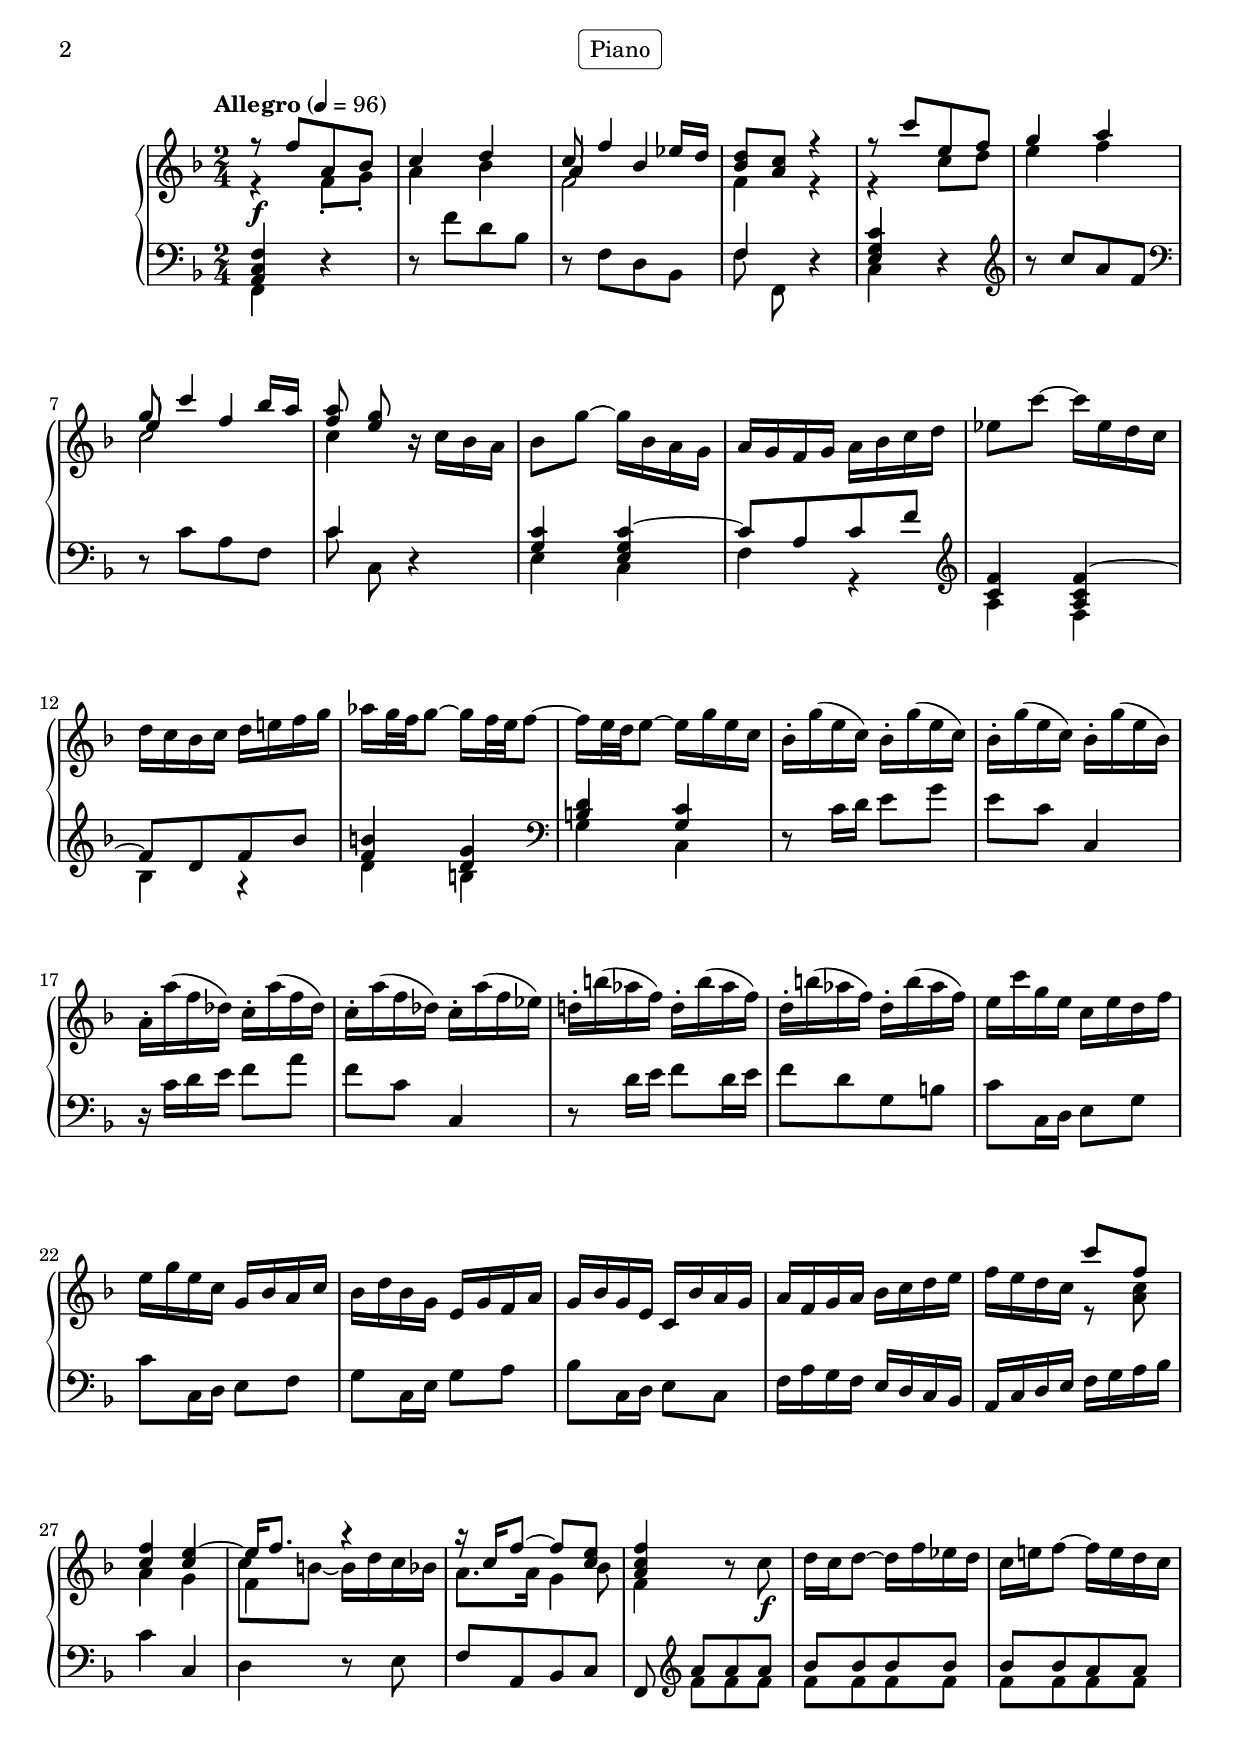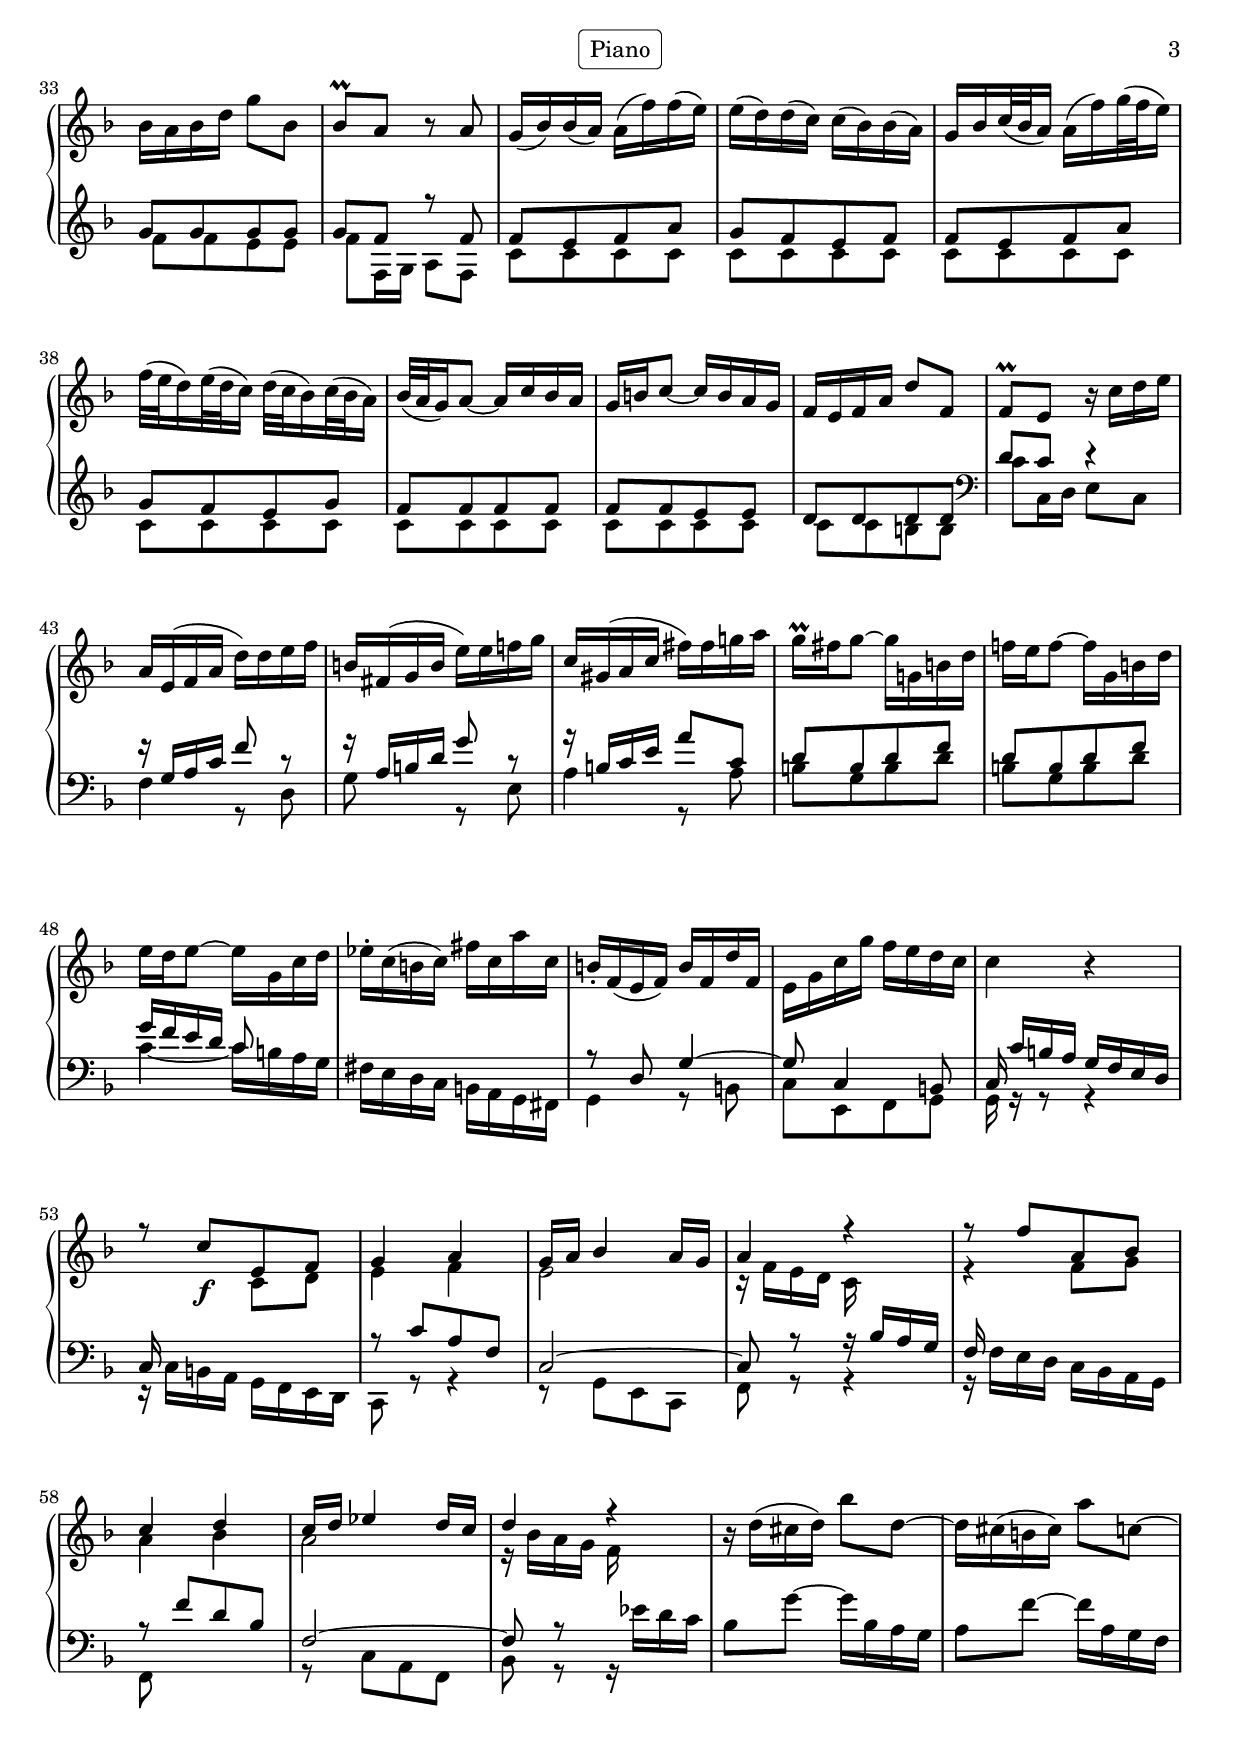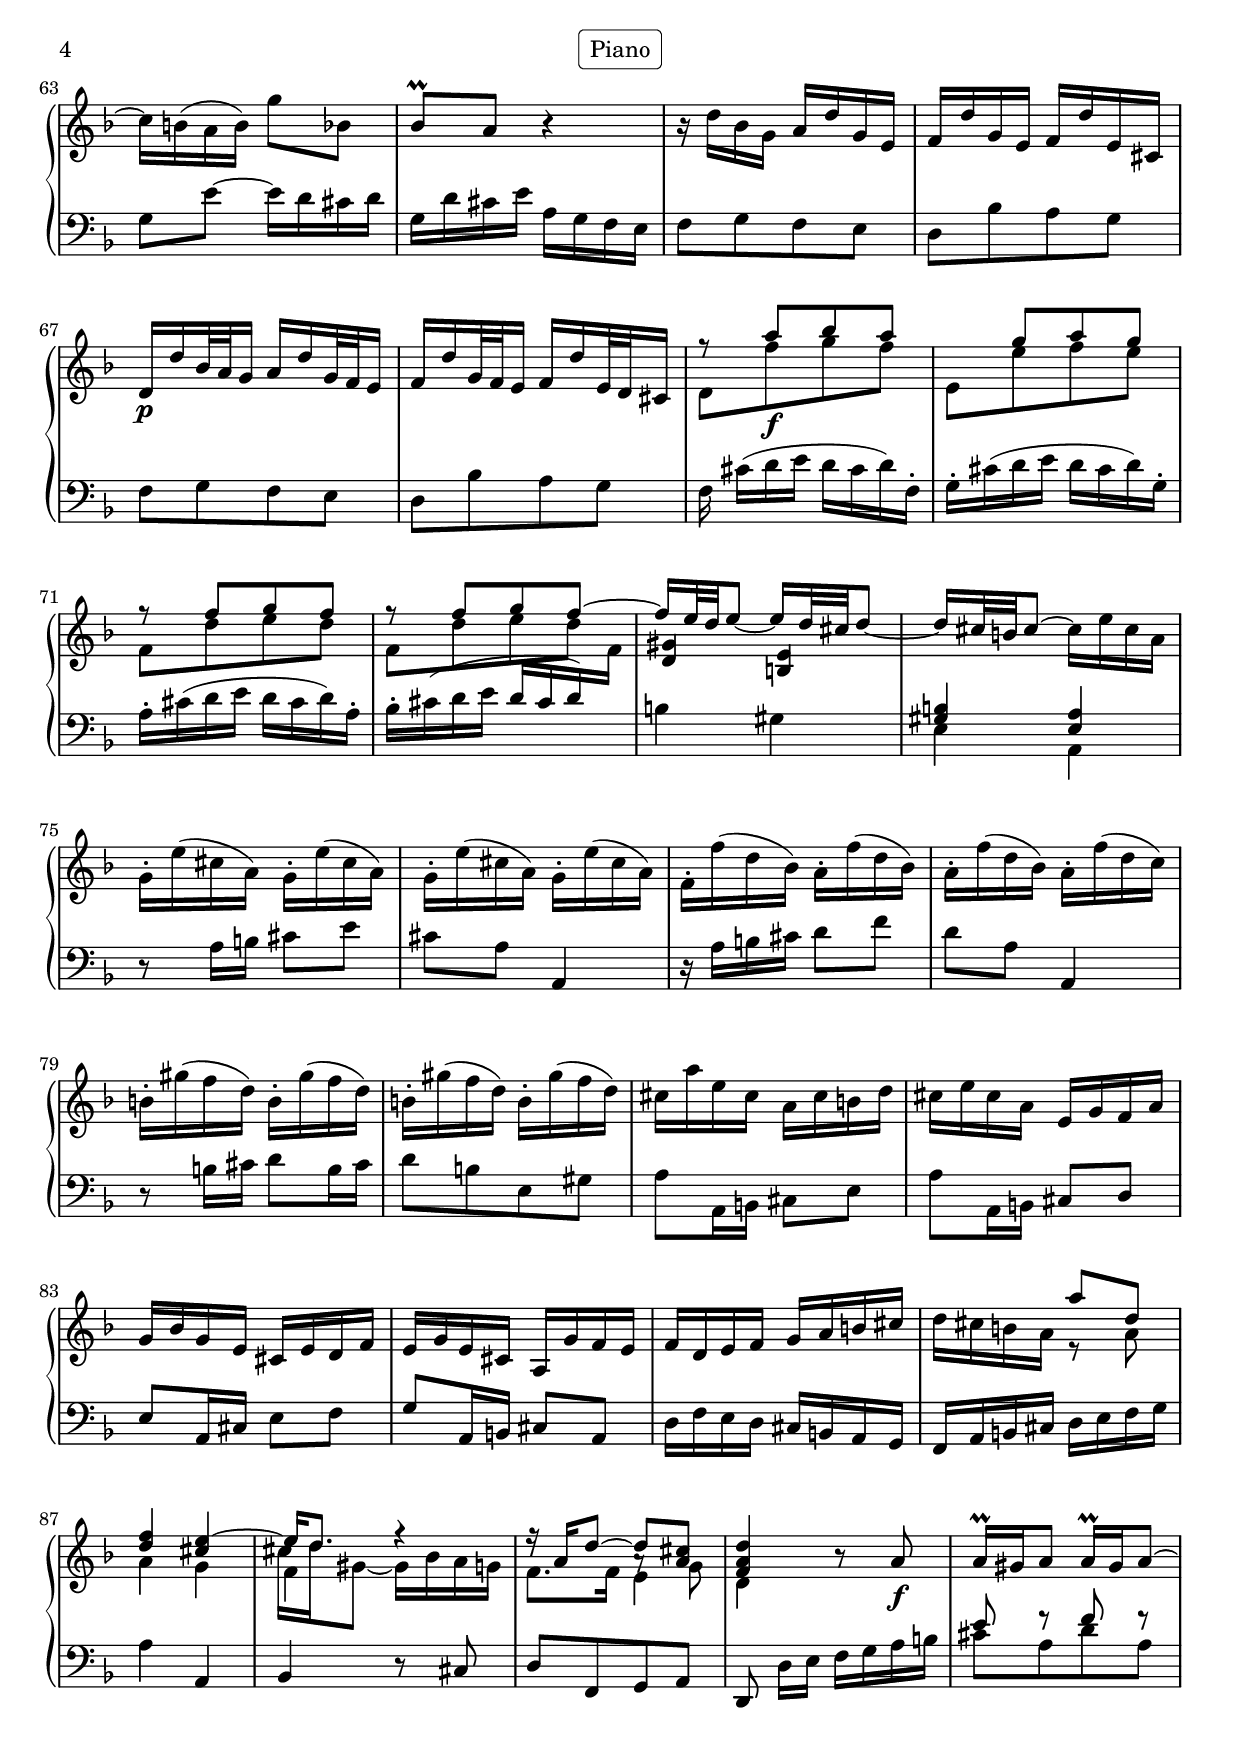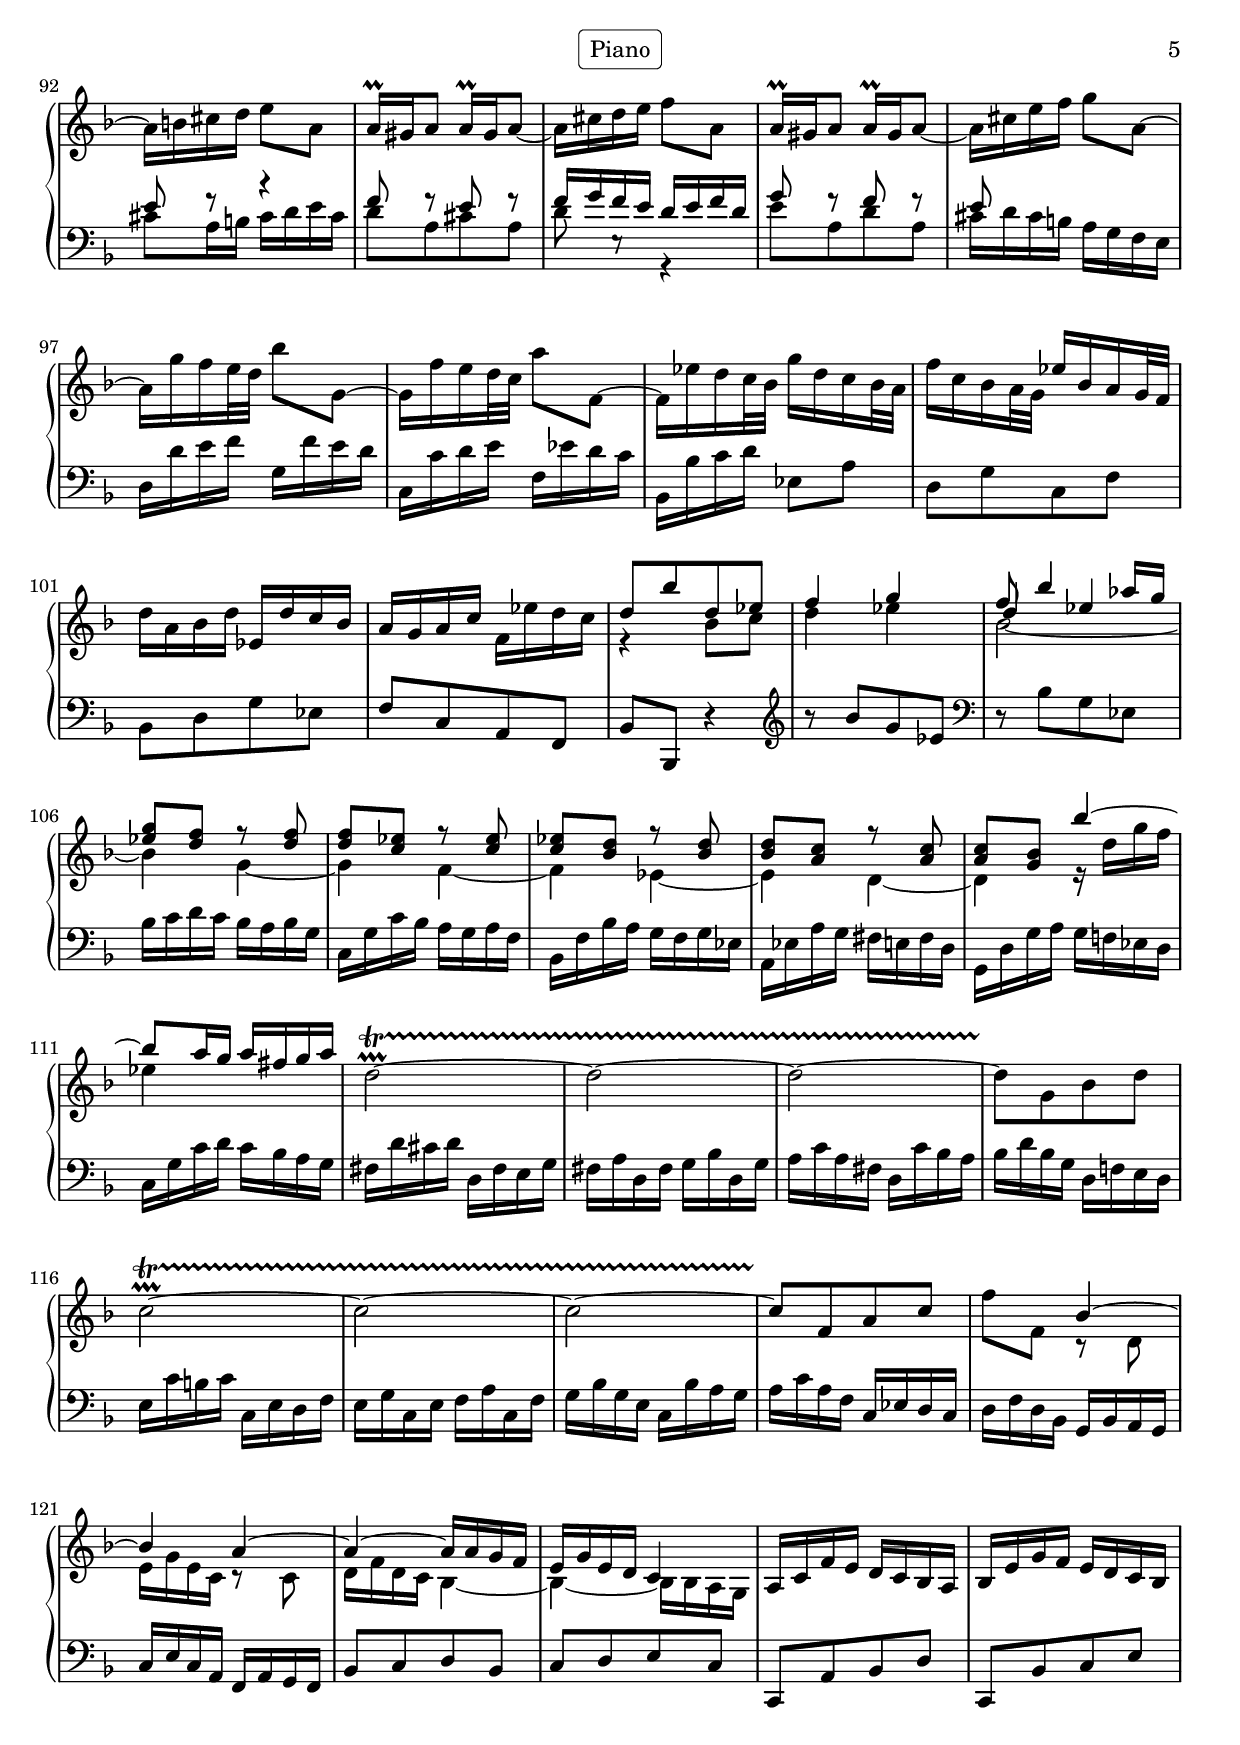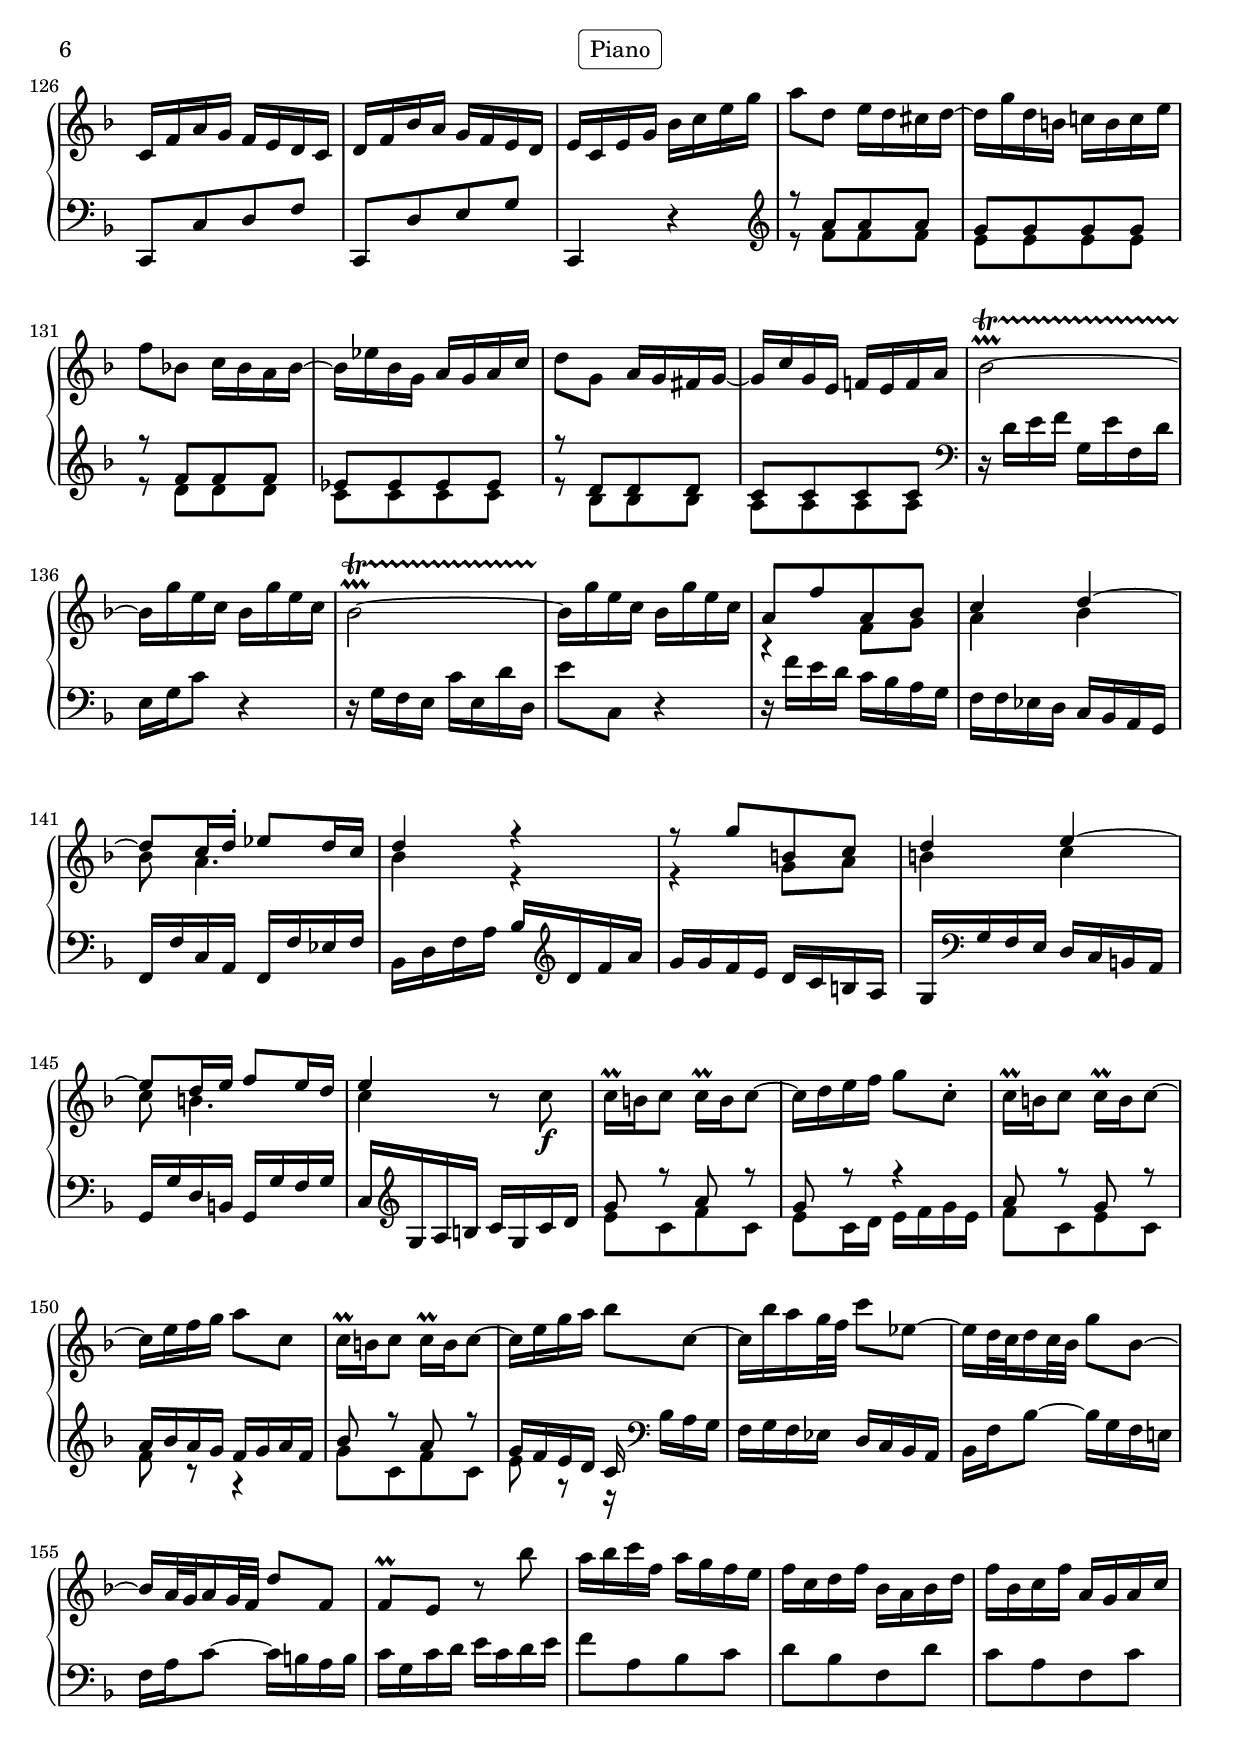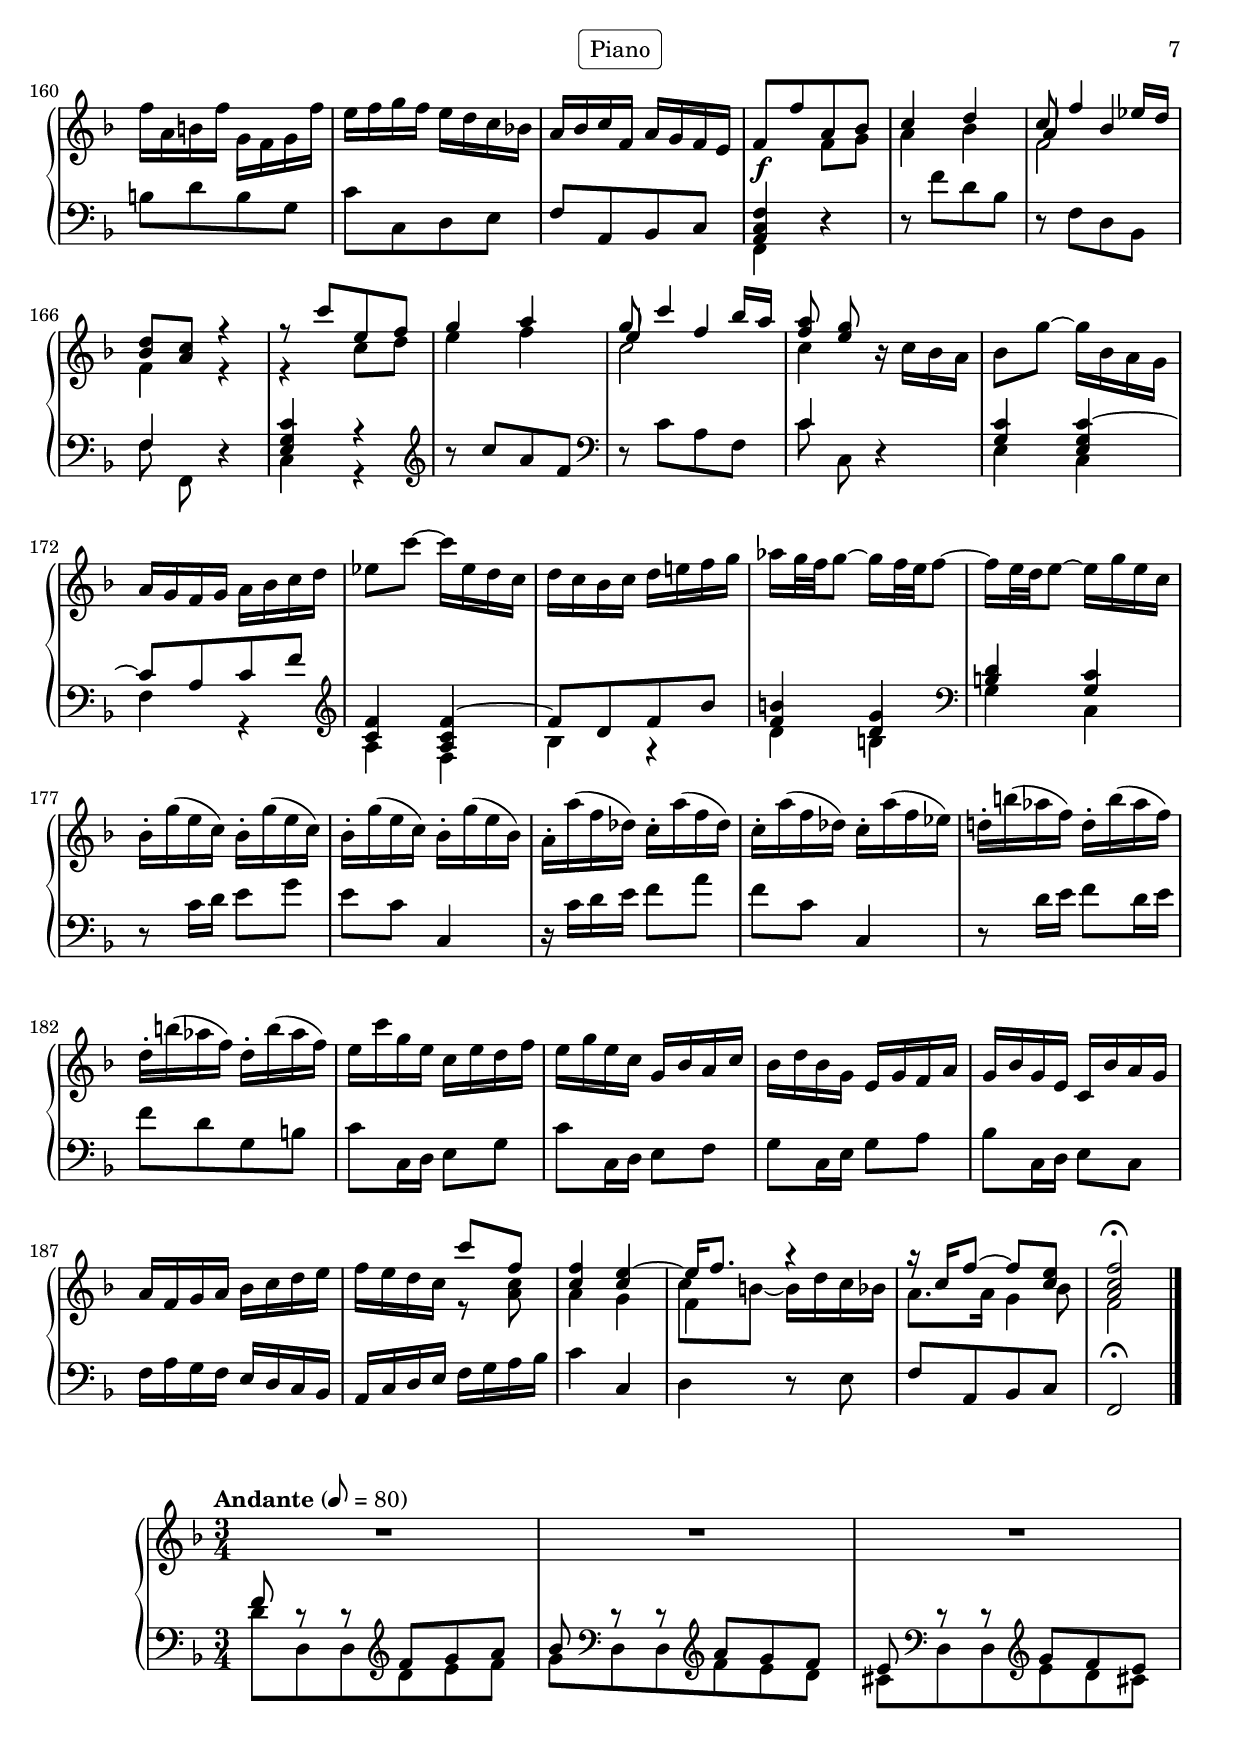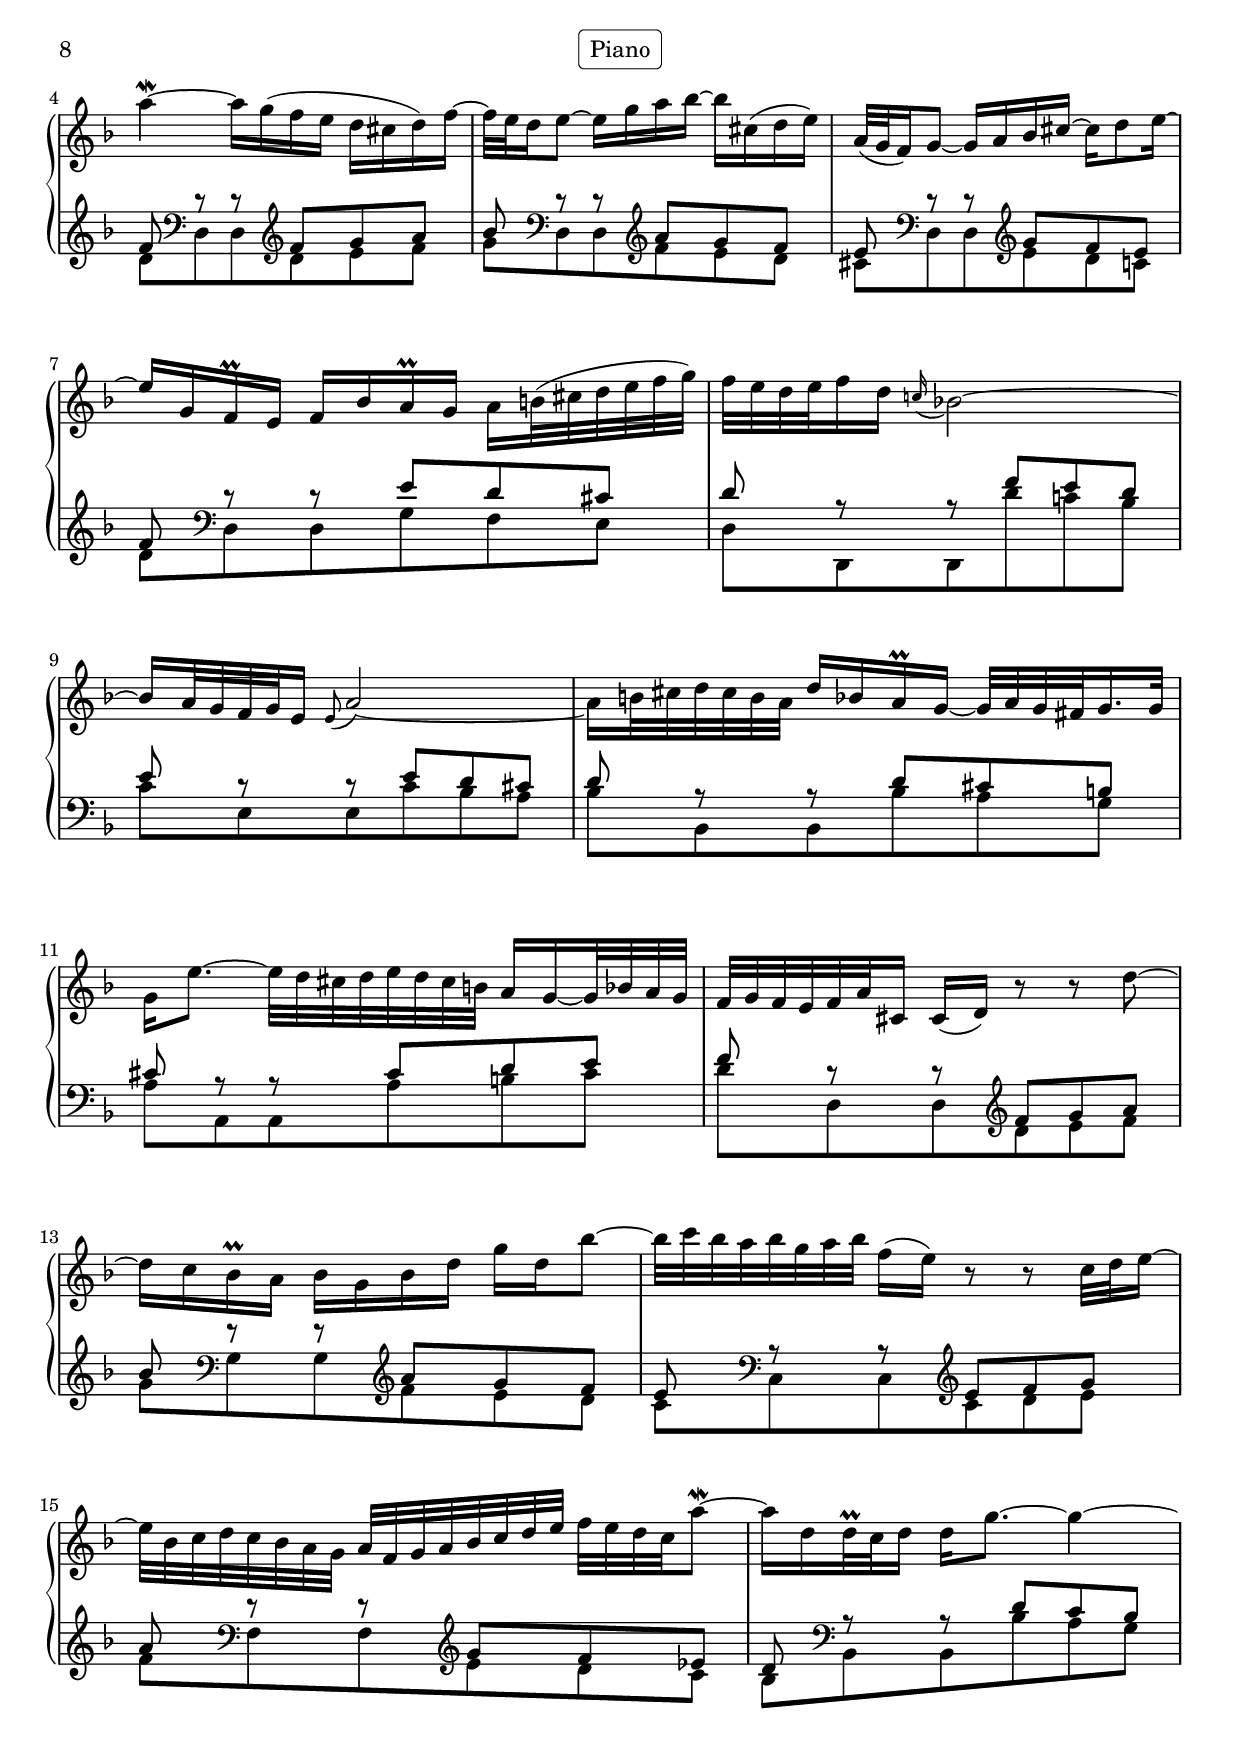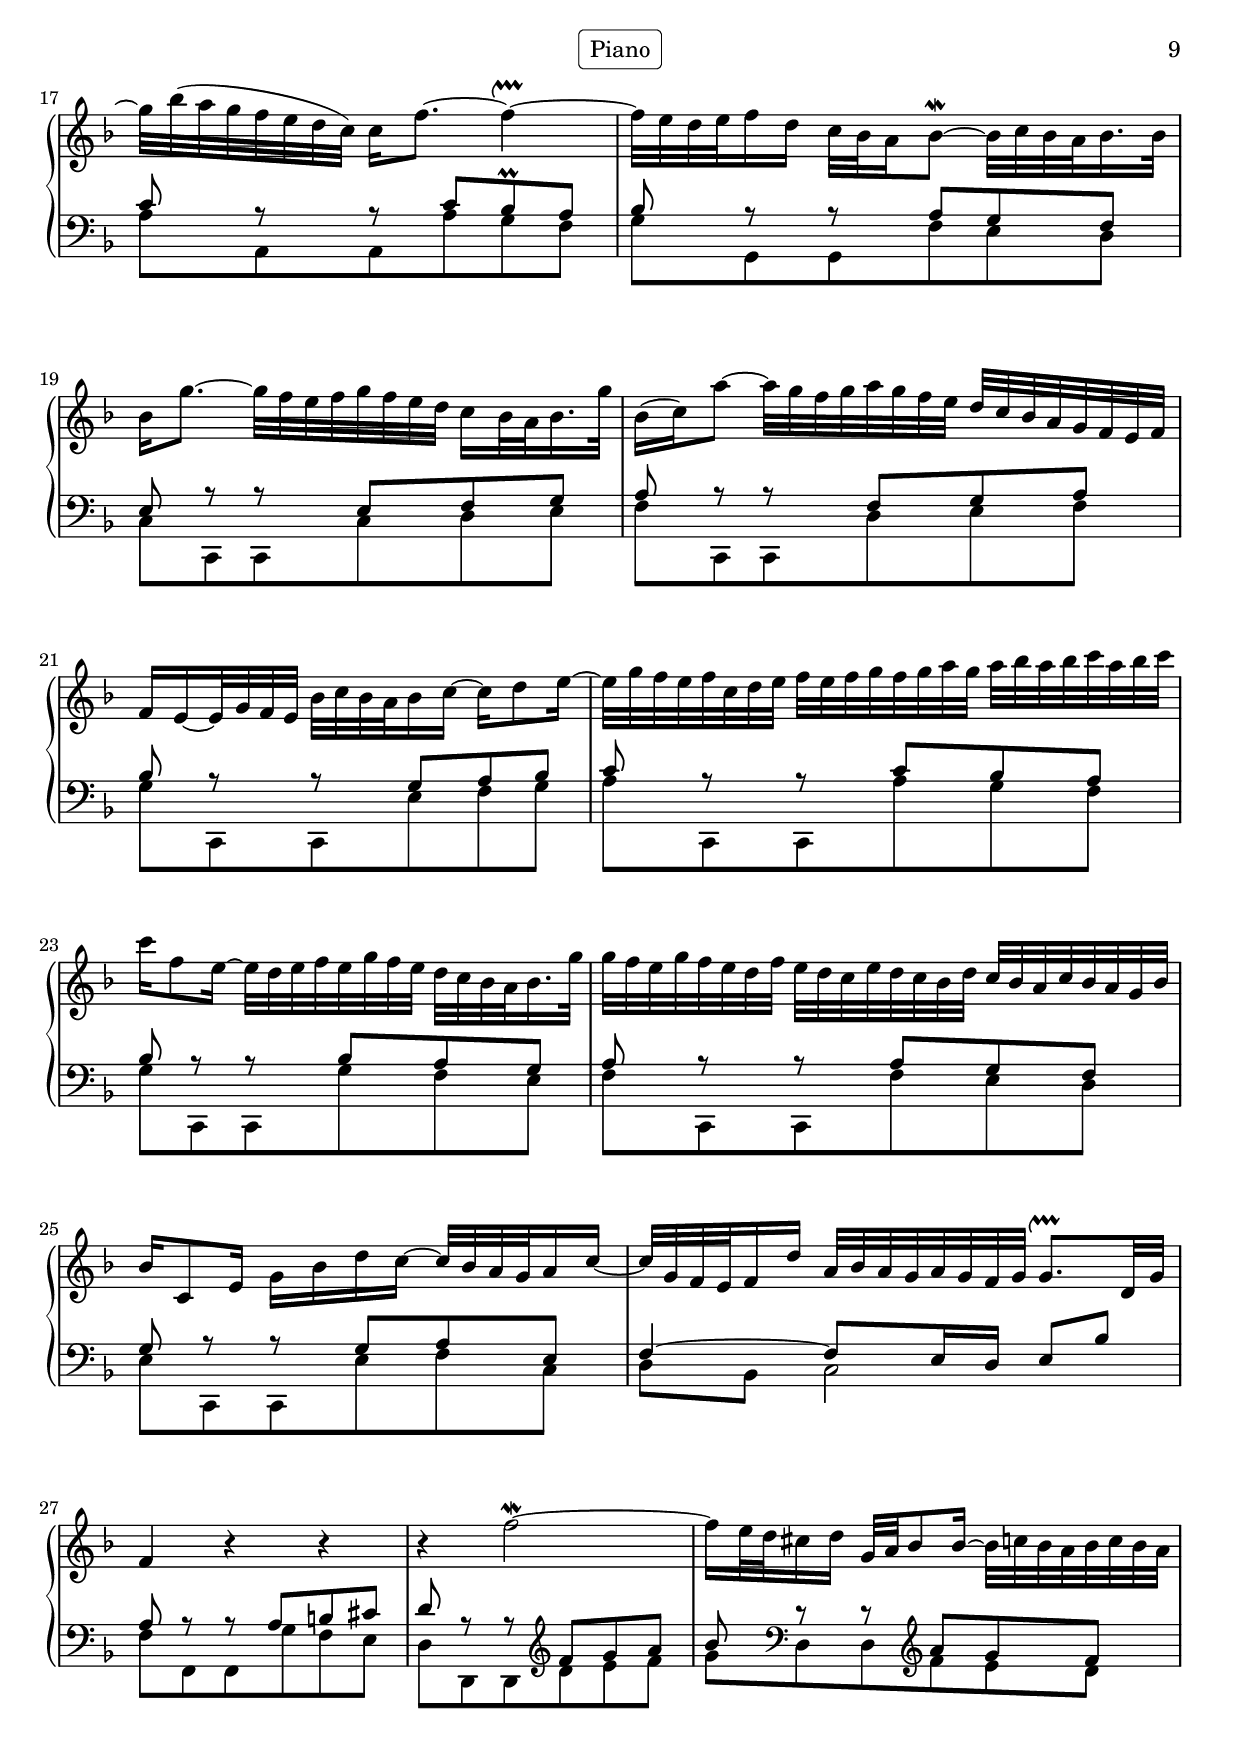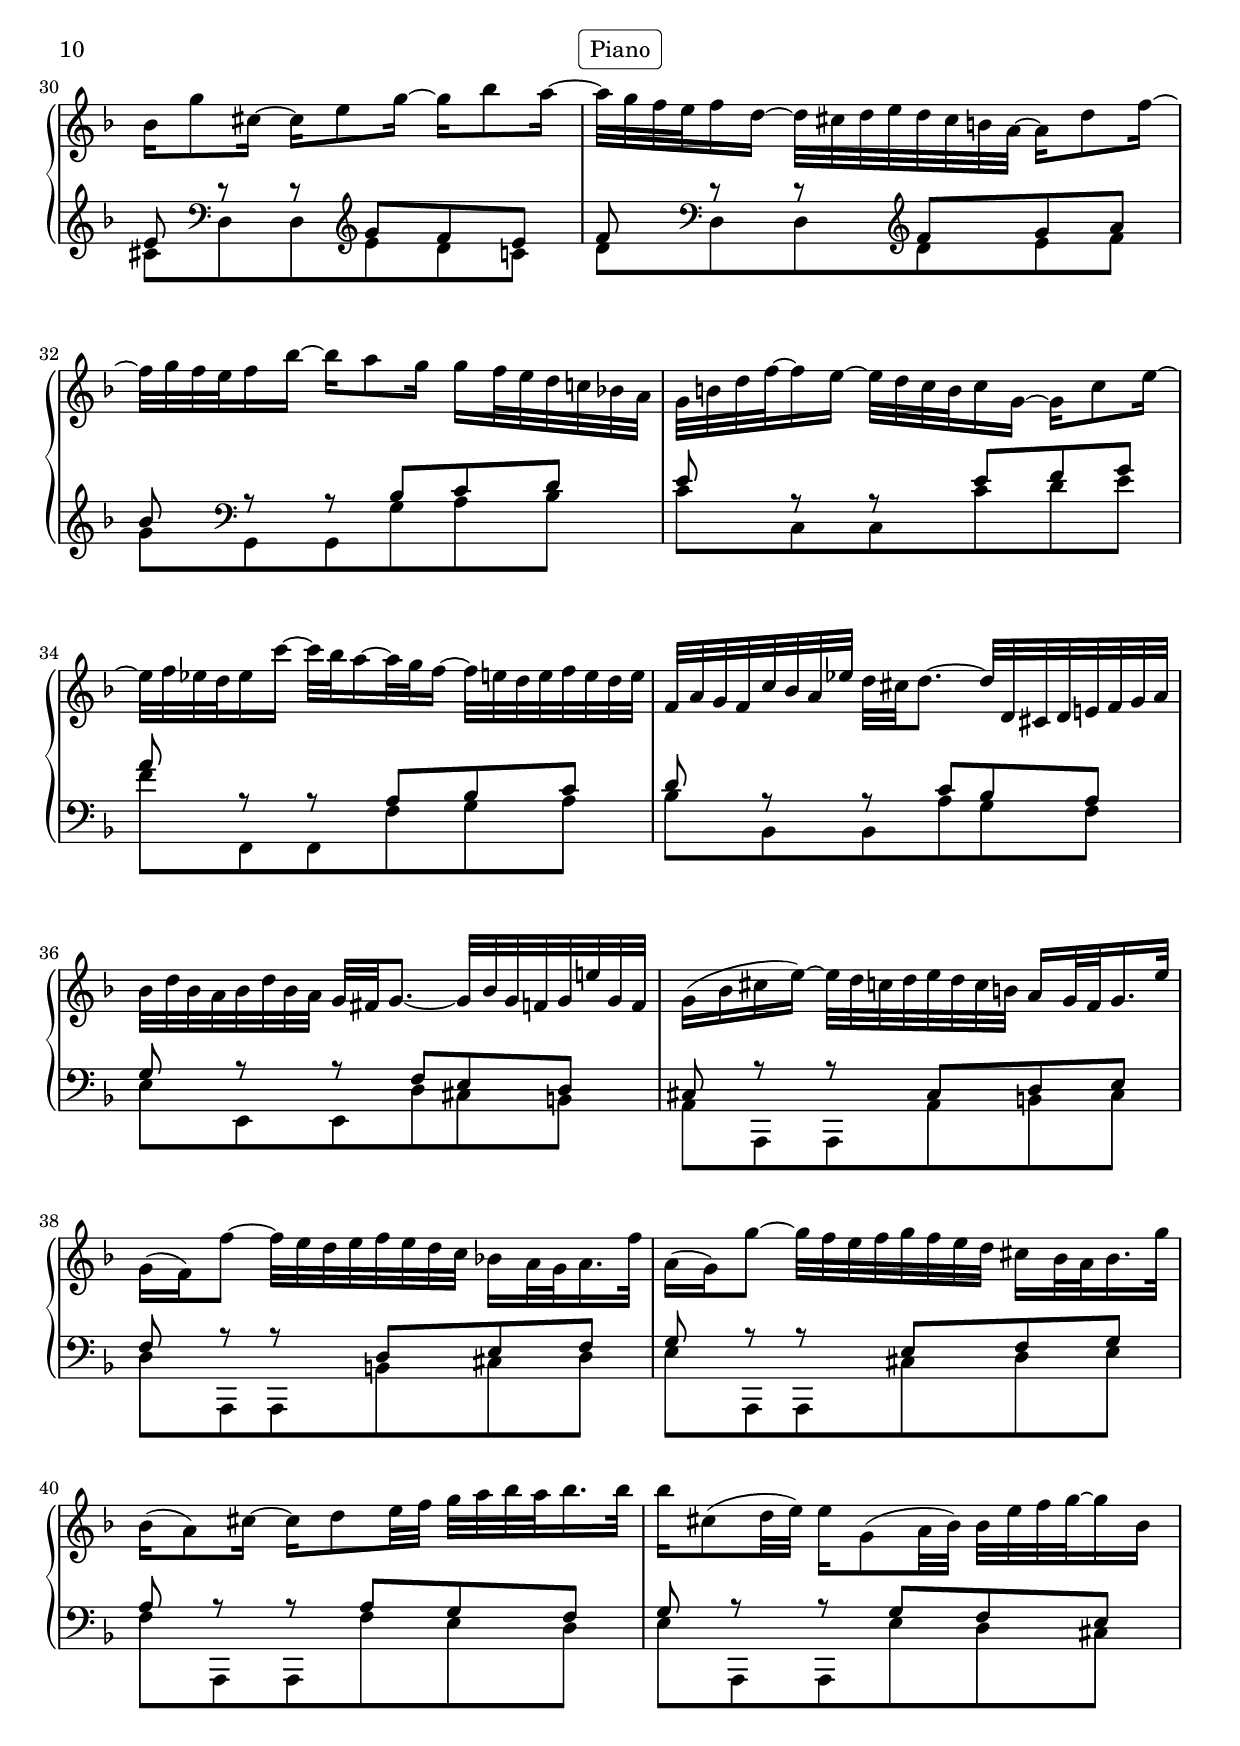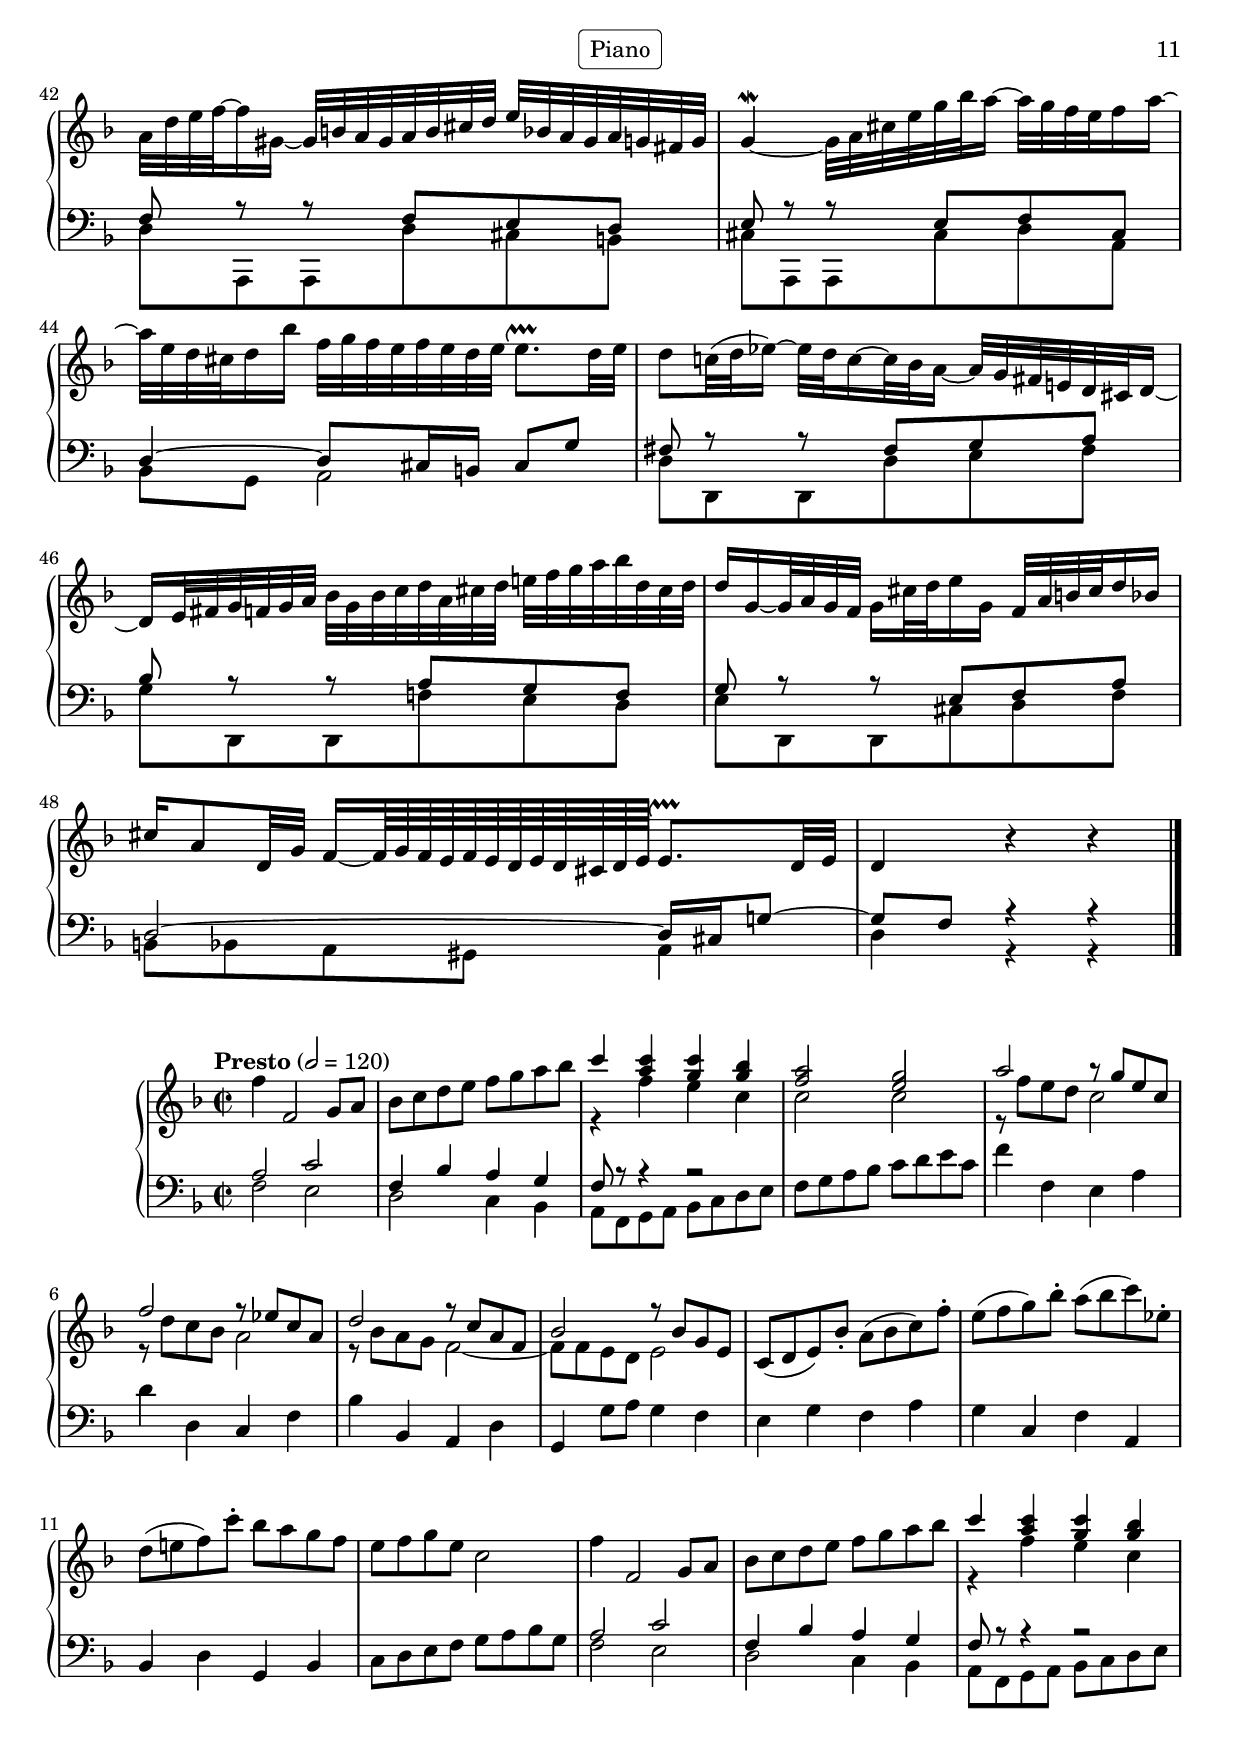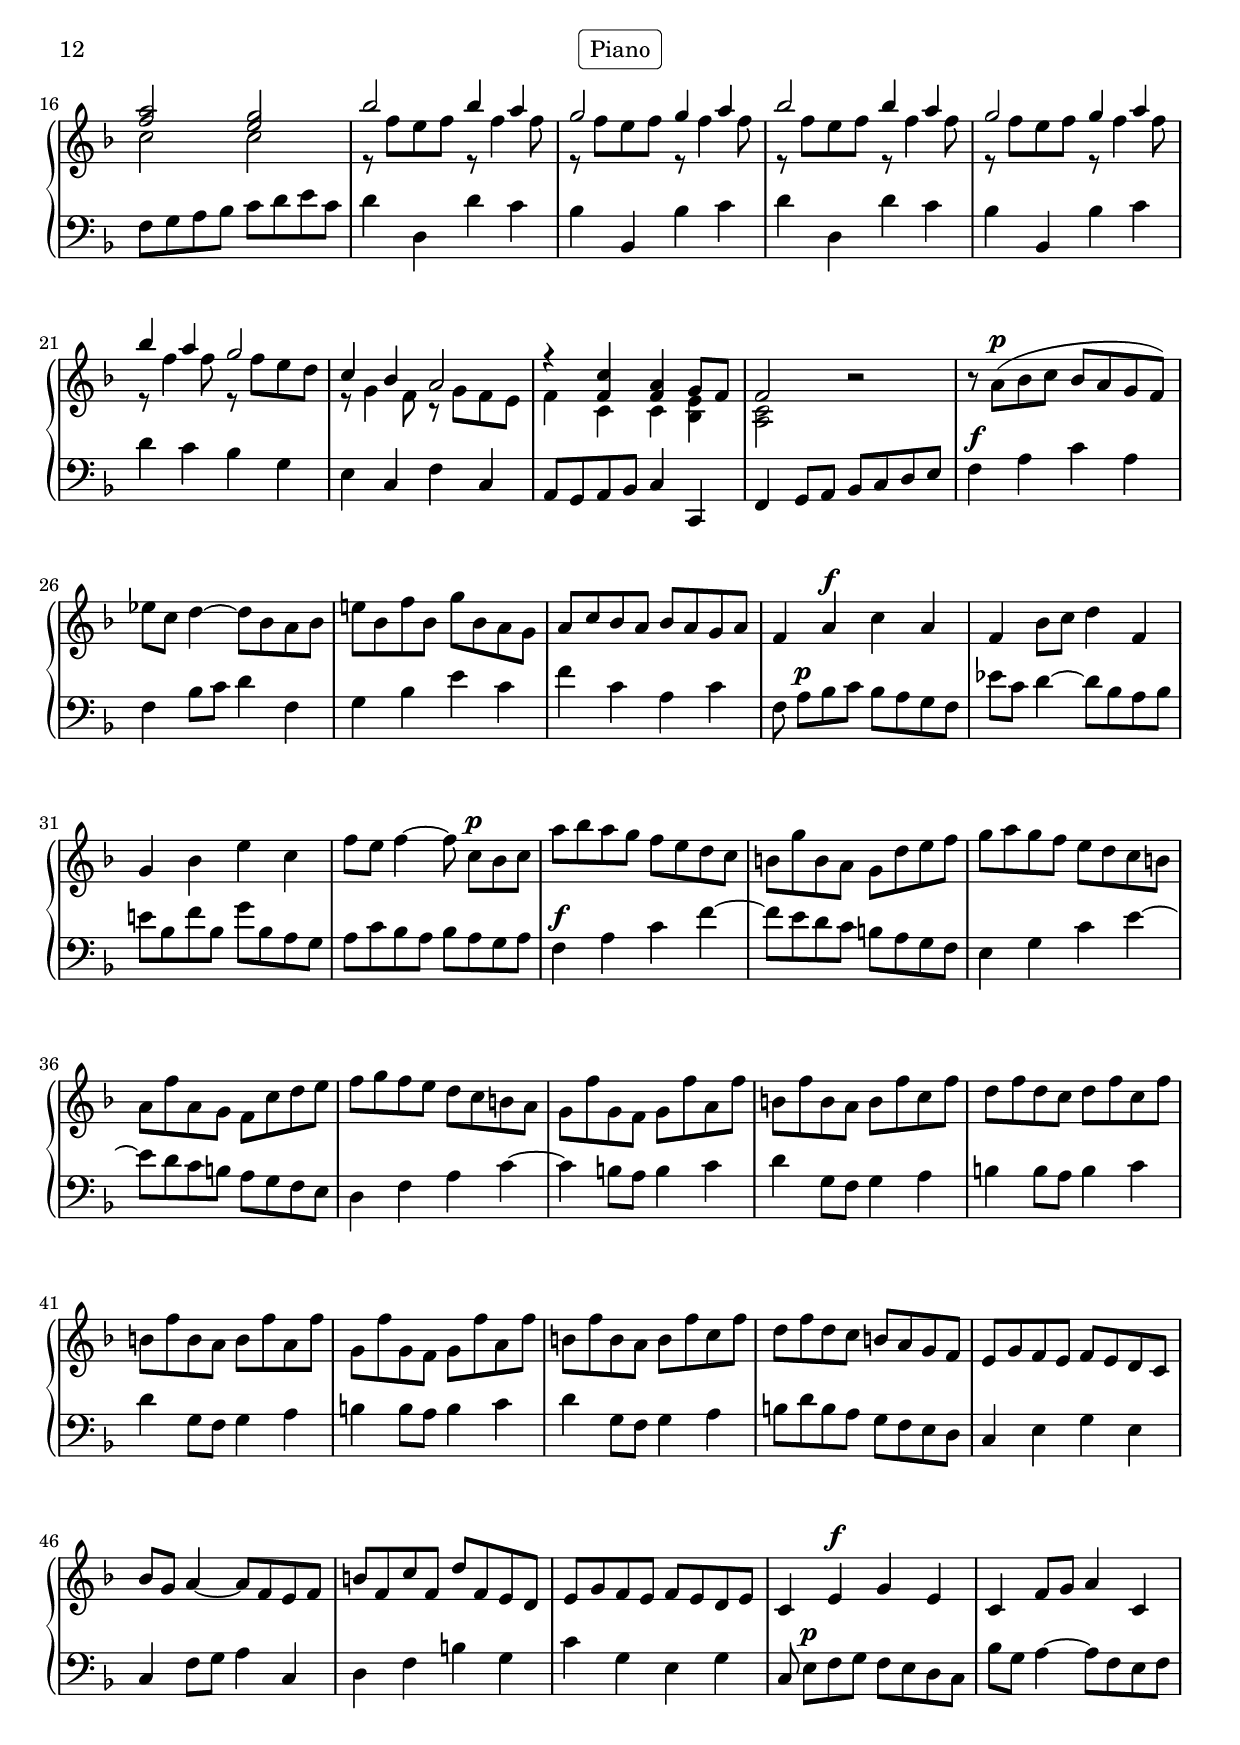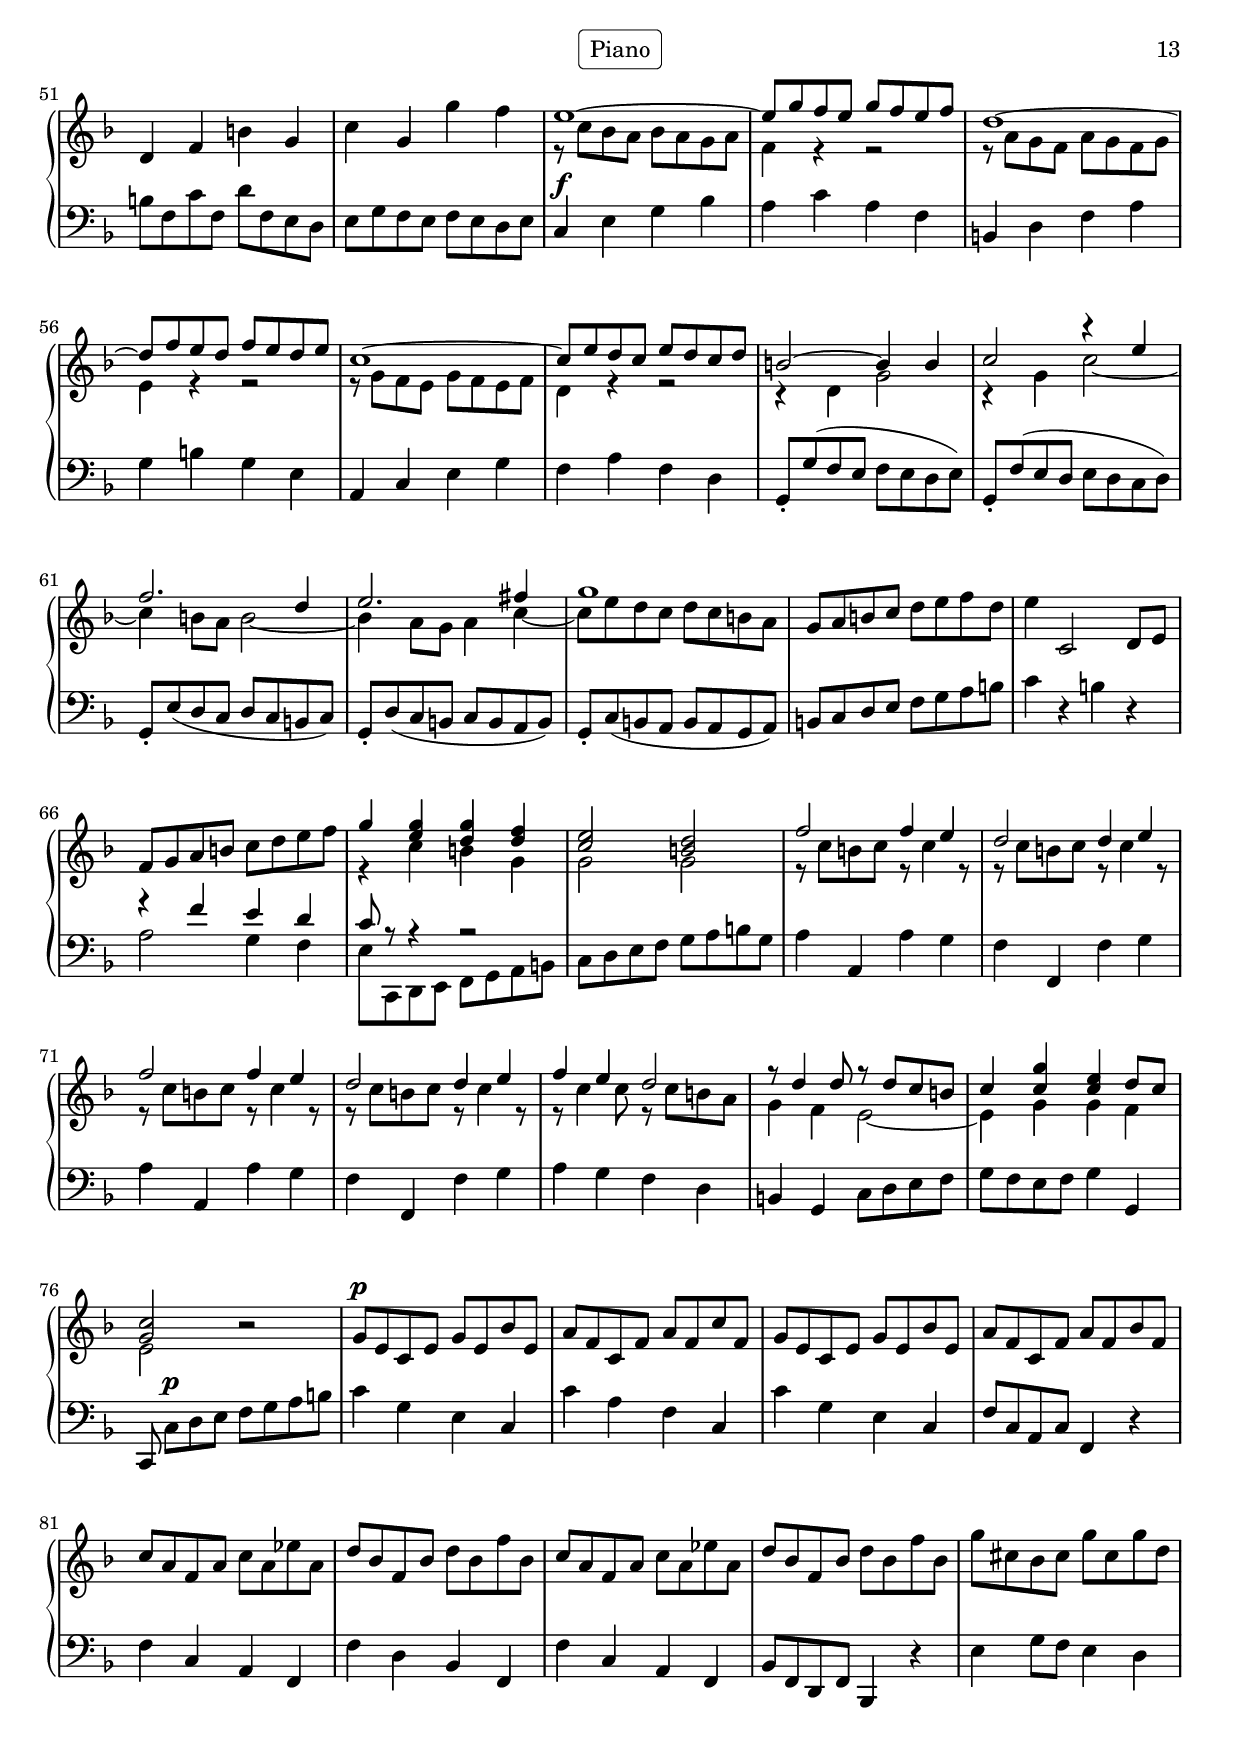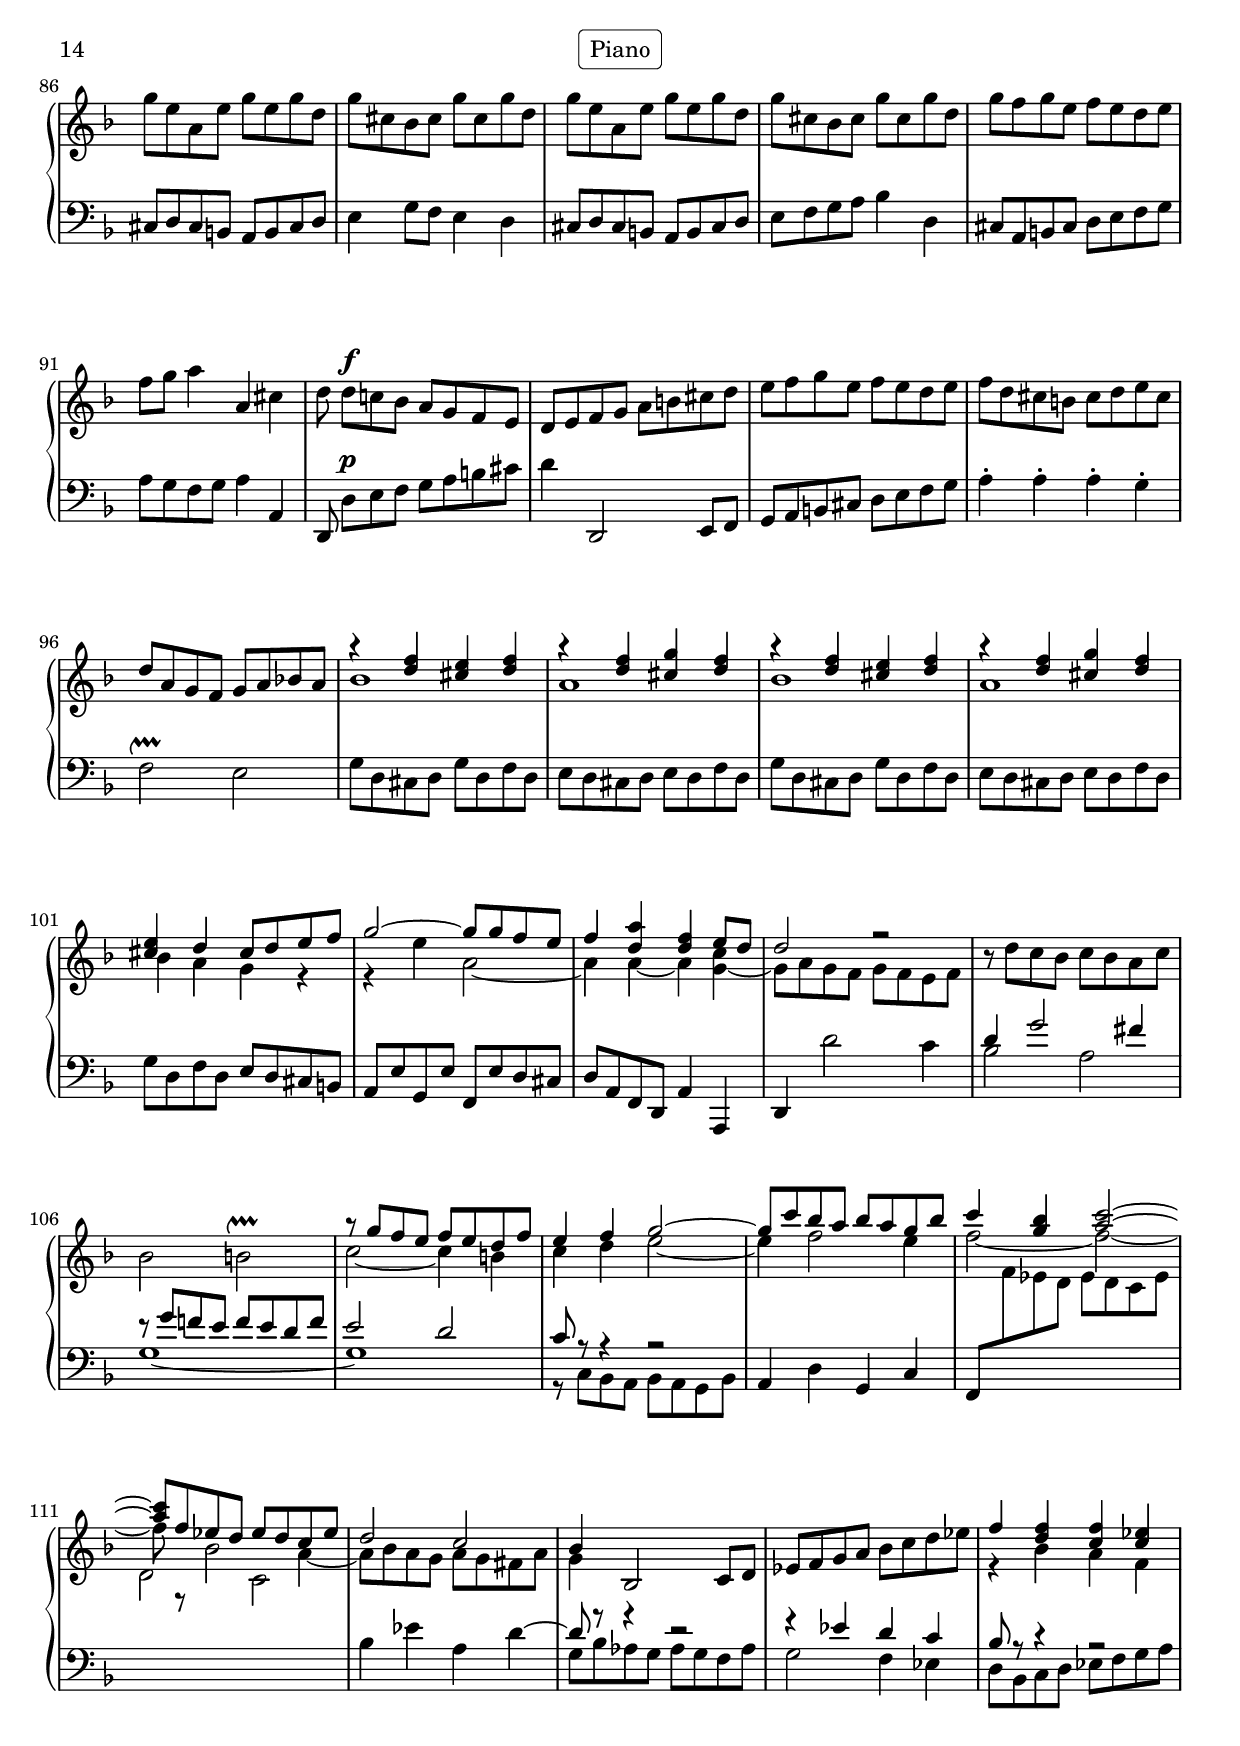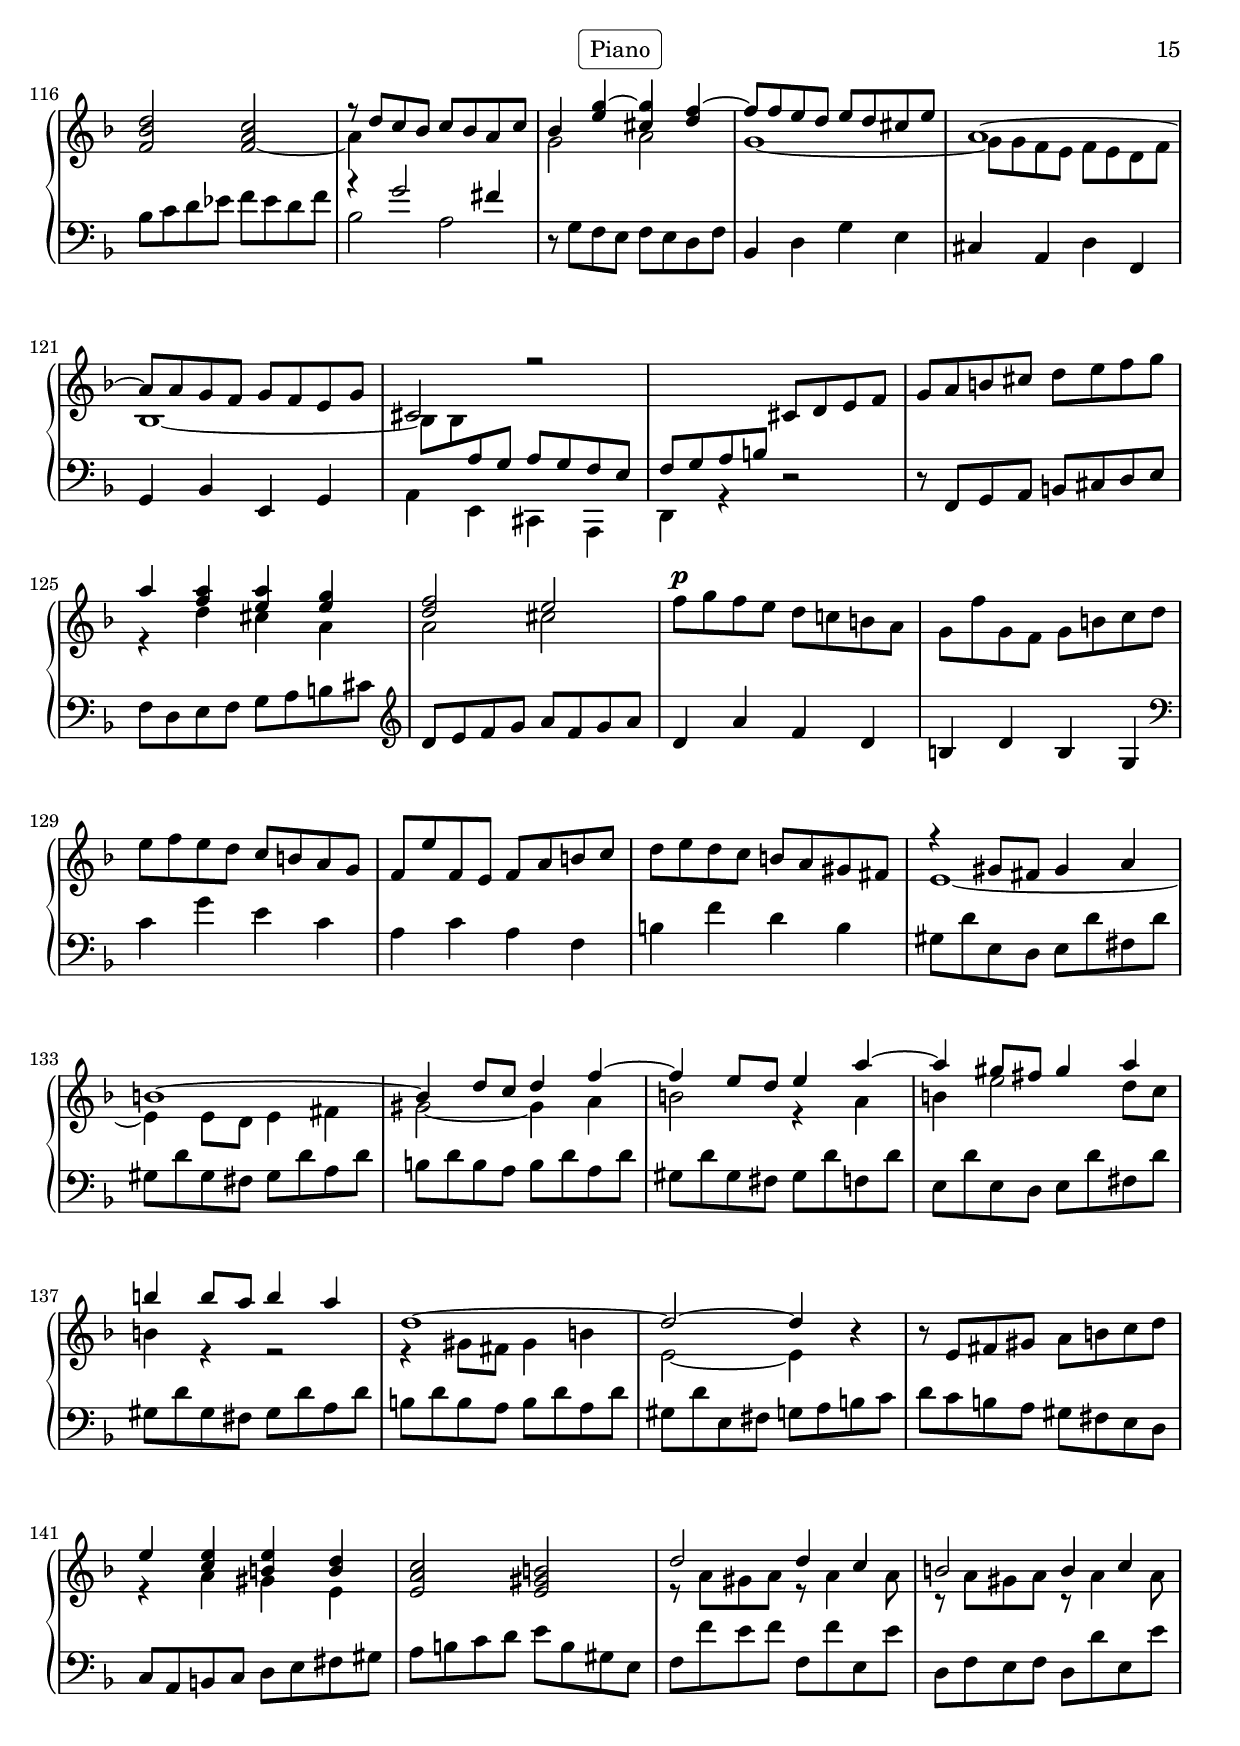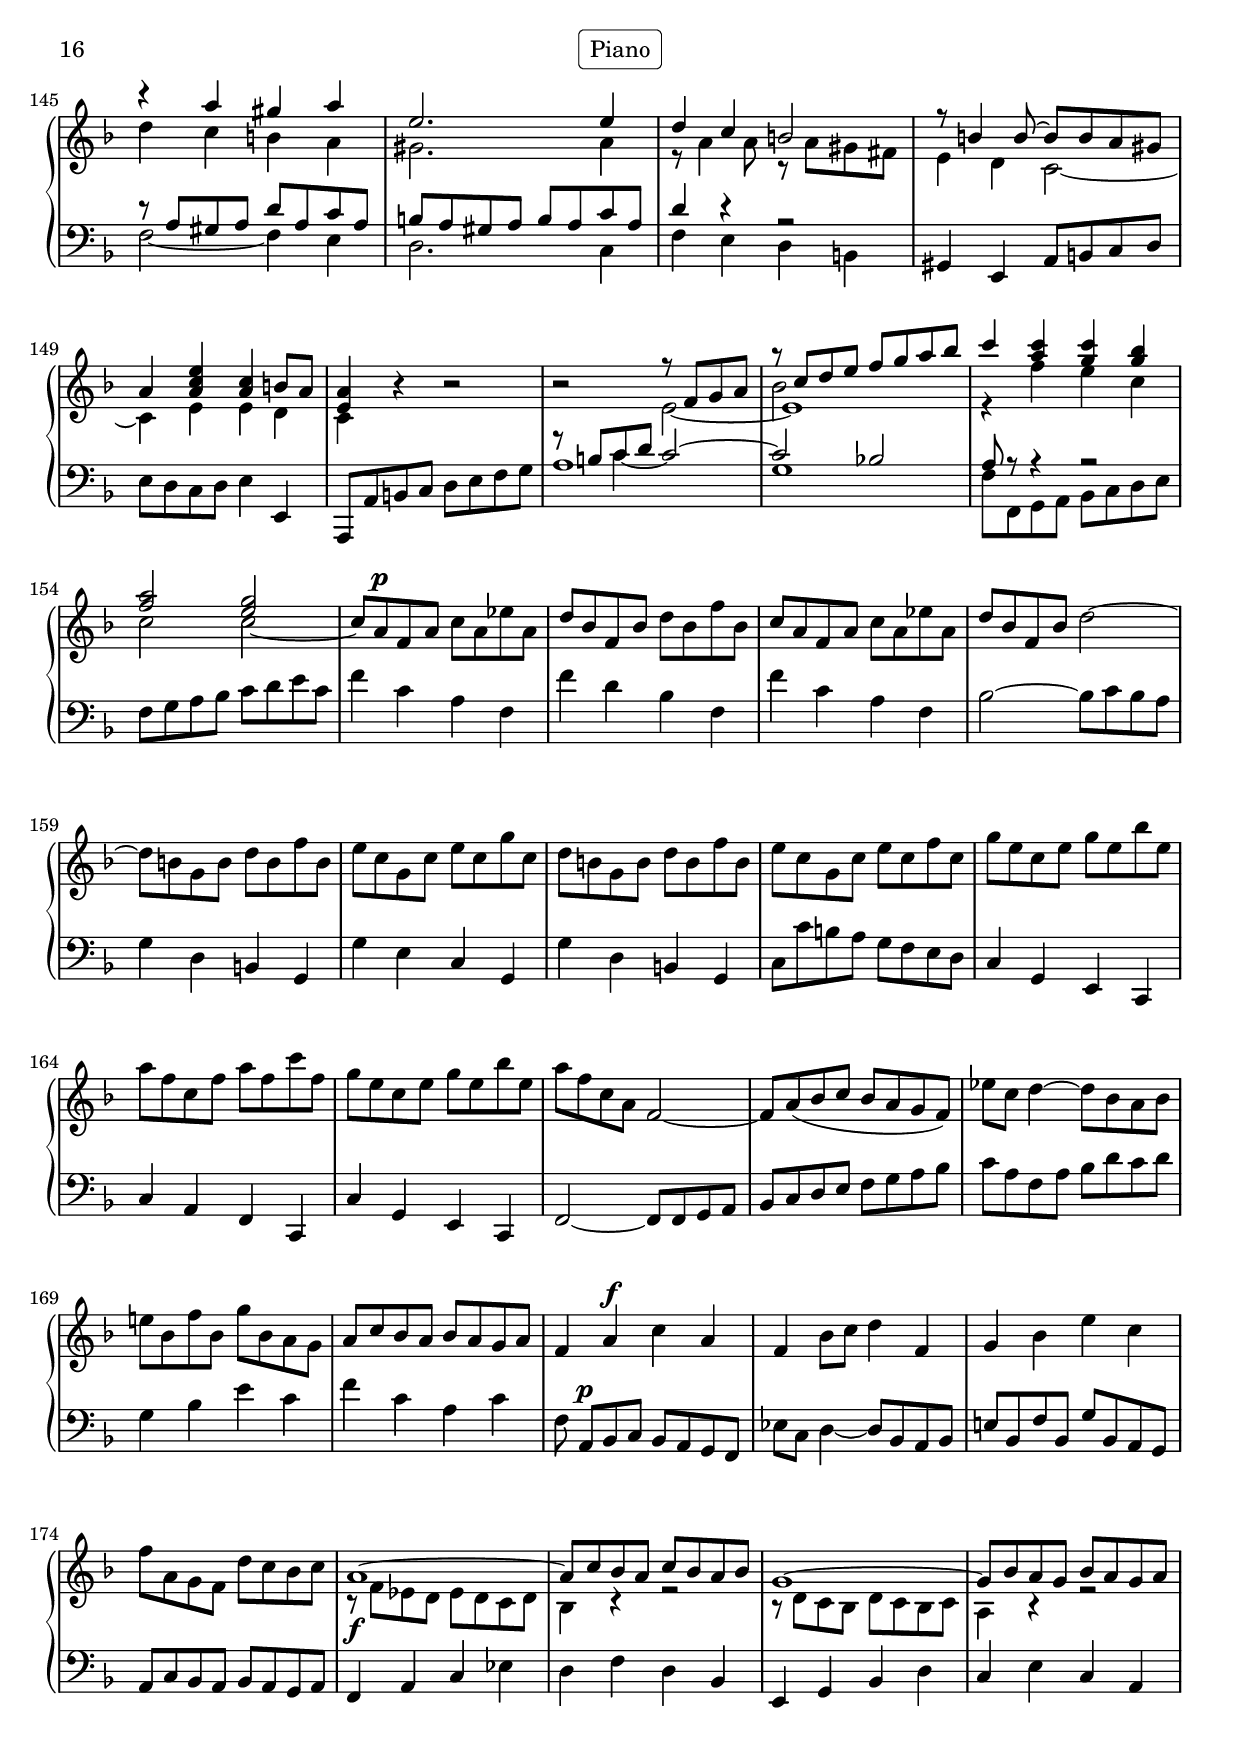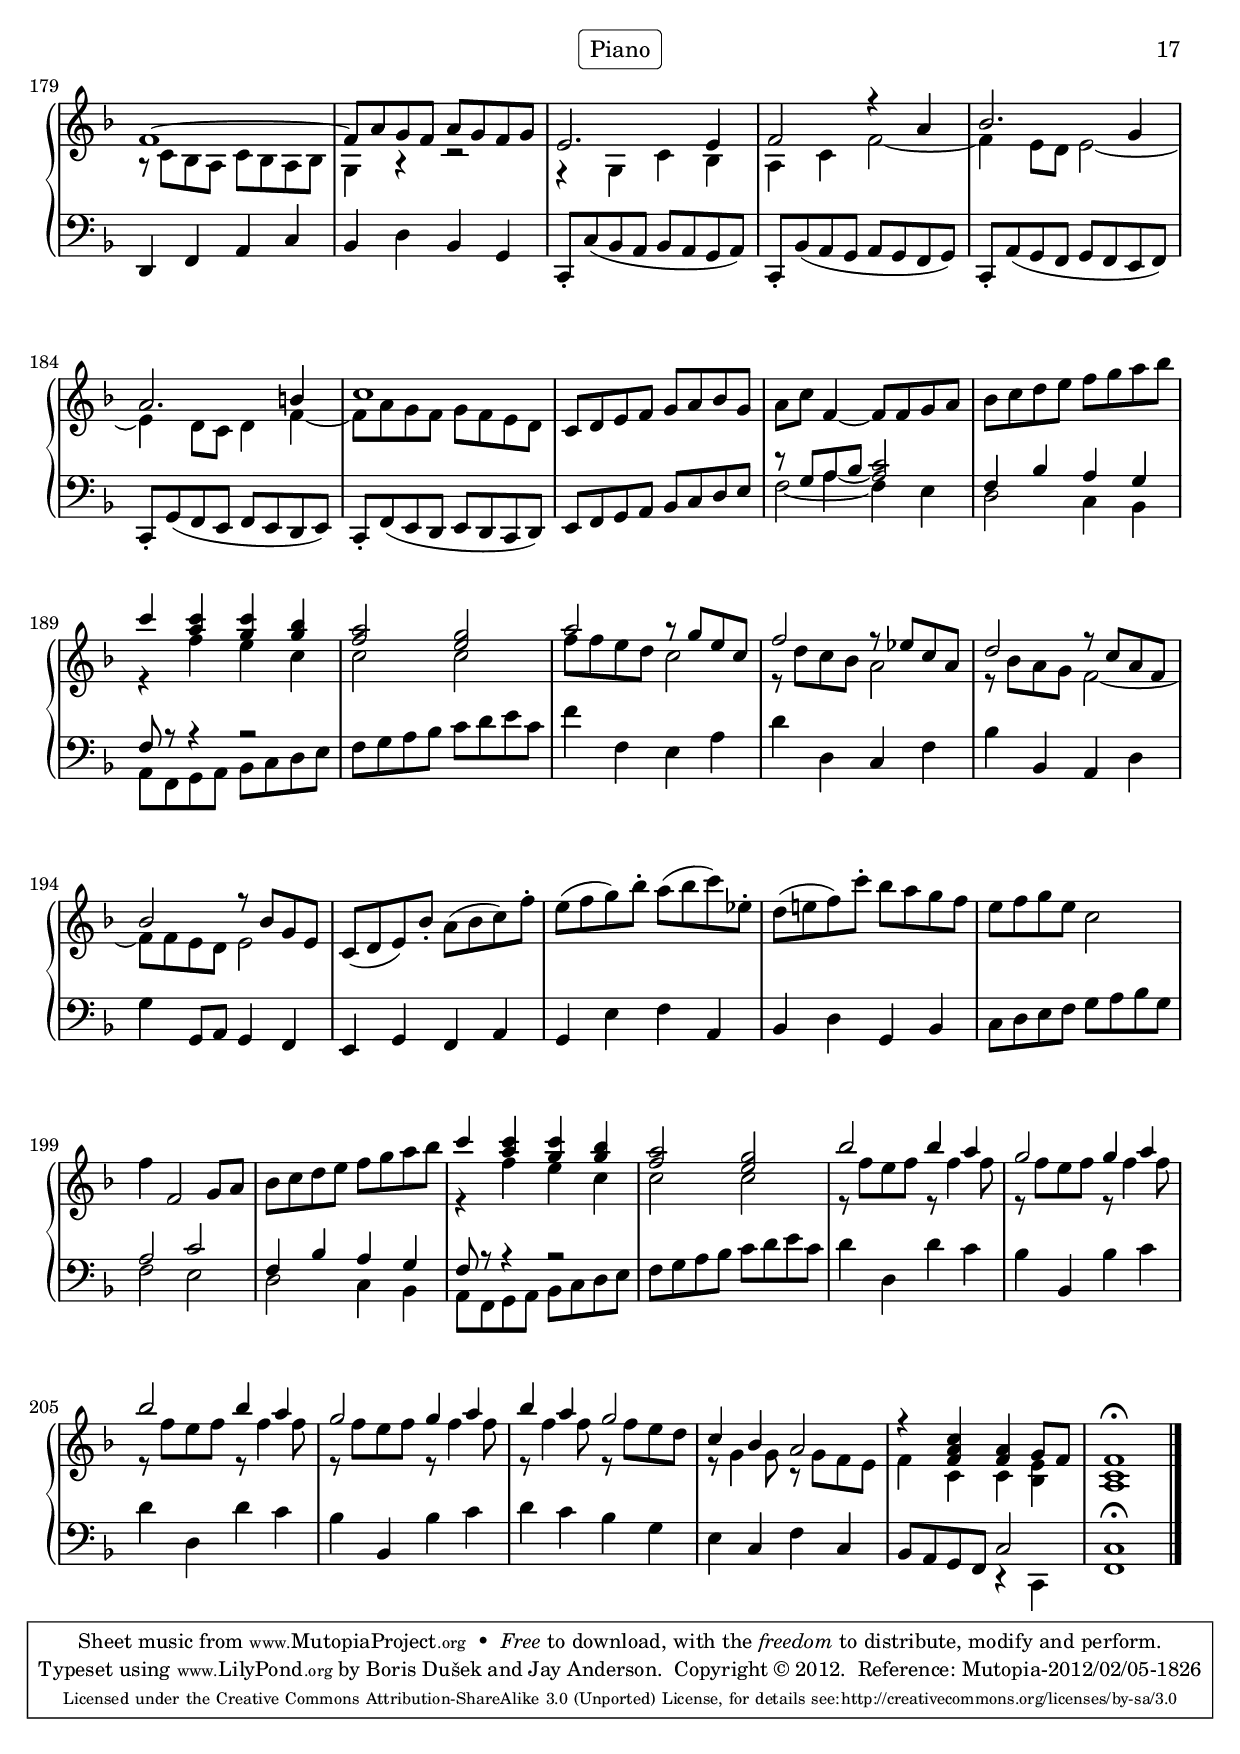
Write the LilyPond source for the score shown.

\version "2.24.0"

\include "defs.ily"
\version "2.24.0"

outlineMvtI =
{
  \tempo "Allegro" 4=96
  \time 2/4
  \set Timing.beamExceptions = #'((end . (((1 . 8) . (4))
                                          ((1 . 16) . (4 4)))))
  s2*192
  \bar "|."
}

outlineMvtII =
{
  \tempo "Andante" 8=80
  \time 3/4
  s2.*49 | \bar "|."
}

outlineMvtIII =
{
  \tempo "Presto" 2=120
  \time 2/2
  s1*210 | \bar "|."
}

\version "2.24.0"

rightMvtI = \relative c''
{
  \clef treble
  \key f \major

  <<
    {
      r8 f a, bes |
      c4 d |
      c8 f4 es16 d |
      <bes d>8 <a c> r4
    }
    \\
    {
      r4\f f8-. g-. |
      a4 bes |
      f2 |
      f4 r
    }
    \\
    {
      s2 |
      s2 |
      a4 bes |
      s2
    }
  >>
  <<
    {
      r8 c' e, f |
      g4 a |
      g8 c4 bes16 a |
      <f a>8 <e g>
    }
    \\
    {
      r4 c8 d |
      e4 f |
      c2 |
      c4
    }
    \\
    {
      s2 |
      s2 |
      e4 f |
      s4
    }
  >>
  r16 c16 bes a |
  bes8 g'~ g16 bes,16 a g |
  a g f g a bes c d |
  es8 c'~ c16 es, d c |
  d c bes c d e f g |
  as16 g32 f g8~ g16 f32 e f8~ |
  f16 e32 d e8~ e16 g e c |
  bes-. g'( e c) bes-. g'( e c) |
  bes-. g'( e c) bes-. g'( e bes) |
  a-. a'( f des) c-. a'( f des) |
  c-. a'( f des) c-. a'( f es) |
  d-. b'( as f) d-. b'( as f) |
  d-. b'( as f) d-. b'( as f) |
  e c' g e c e d f |
  e g e c g bes a c |
  bes d bes g e g f a |
  g bes g e c bes' a g |
  a f g a bes c d e |
  f e d c
  <<
    {
      c'8 f, |
      <c f>4 <c e>~ |
      e16 f8. r4 |
      r16 c f8~ f <c e> |
      <a c f>4
    }
    \\
    {
      r8 <a c> |
      a4 g |
      f s |
      s4 s8 bes |
      s4
    }
    \\
    {
      \voiceFour
      s4 |
      s2 |
      c8 b~b16 d c bes |
      a8. a16 g4 |
      f
    }
  >> r8 c'\f |
  d16 c d8~d16 f es d |
  c e f8~f16 e d c |
  bes a bes d g8 bes, |
  bes\prall a r a
  g16( bes) bes( a) a( f') f( e) |
  e( d) d( c) c( bes) bes( a) |
  g bes c32( bes a16) a( f') g32( f e16) |
  f32( e d16) e32( d c16) d32( c bes16) c32( bes a16) |
  bes32( a g16) a8~ a16 c16 bes a |
  g b c8~ c16 b a g |
  f e f a d8 f, |
  f\prall e r16 c' d e |
  a, e( f a d) d e f |
  b, fis( g b e) e f g |
  c, gis( a c fis) fis g a |
  g\prall fis g8~ g16 g, b d |
  f e f8~ f16 g,  b d |
  e d e8~ e16 g, c d |
  es-. c( b c) fis c a' c, |
  b-. f( e f) b f d' f, |
  e g c g' f e d c |
  c4 r4 |
  <<
    {
      r8 c\f e, f |
      g4 a |
      g16 a bes4 a16 g |
      a4 r |
      r8 f' a, bes
      c4 d |
      c16 d es4 d16 c |
      d4 r
    }
    \\
    {
      s4 c,8 d |
      e4 f |
      e2 |
      r16 f e d c s16 s8 |
      r4 f8 g |
      a4 bes |
      a2 |
      r16 bes a g f s16 s8
    }
  >> |
  r16 d'( cis d) bes'8 d,~ |
  d16 cis( b cis) a'8 c,~ |
  c16 b( a b) g'8 bes, |
  bes8\prall a r4 |
  r16 d bes g a d g, e |
  f d' g, e f d' e, cis |
  d\p d' bes32 a g16 a d g,32 f e16 |
  f d' g,32 f e16 f d' e,32 d cis16 |
  <<
    {
      \voiceOne
      r8 a''\f bes a |
      s8 g a g |
      r f g f |
      r f g f~
    }
    \new Voice
    {
      \voiceTwo
      d,8 f' g f |
      e, e' f e |
      f, d' e d |
      f, d' e d
    }
  >> \oneVoice
  \stemUp
  f16 e32 d e8~ e16 d32 cis d8~ |
  d16 cis32 b cis8~ \stemNeutral cis16 e cis a |
  g-. e'( cis a) g-. e'( cis a) |
  g-. e'( cis a) g-. e'( cis a) |
  f-. f'( d bes) a-. f'( d bes) |
  a-. f'( d bes) a-. f'( d c) |
  b-. gis'( f d) b-. gis'( f d) |
  b-. gis'( f d) b-. gis'( f d) |
  cis a' e cis a cis b d |
  cis e cis a e g f a |
  g bes g e cis e d f |
  e g e cis a g' f e |
  f d e f g a b cis |
  d cis b a
  <<
    {
      a'8 d, |
      <d f>4 <cis e>~ |
      e16 d8. r4 |
      r16 a d8~ d <a cis> |
      <f a d>4
    }
    \\
    {
      r8 a |
      a4 g |
      f s |
      s4 a8\rest g |
      s4
    }
    \\
    {
      \voiceFour
      s4 |
      s2 |
      cis16 d gis,8~ gis16 bes a g |
      f8. f16 e4 |
      d
    }
  >> r8 a'\f |
  a16\prall gis a8 a16\prall gis a8~ |
  a16 b cis d e8 a, |
  a16\prall gis a8 a16\prall gis a8~ |
  a16 cis d e f8 a, |
  a16\prall gis a8 a16\prall gis a8~ |
  a16 cis e f g8 a,~ |
  a16 g' f e32 d bes'8 g,~ |
  g16 f' e d32 c a'8 f,~ |
  f16 es' d c32 bes g'16 d c bes32 a |
  f'16 c bes a32 g es'16 bes a g32 f |
  d'16 a bes d es, d' c bes |
  a g a c f, es' d c |
  <<
    {
      d8 bes' d, es |
      f4 g |
      f8 bes4 as16 g |
      <es g>8 <d f> r8 <d f> |
      <d f> <c es> r <c es> |
      <c es> <bes d> r <bes d> |
      <bes d> <a c> r <a c> |
      <a c> <g bes> bes'4~ |
      bes8 a16 g a fis g a
    }
    \\
    {
      r4 bes,8 c |
      d4 es |
      bes2~ |
      bes4 g~ |
      g f~ |
      f es~ |
      es d~ |
      d r16 d' g f |
      es4 s4
    }
    \\
    {
      s2 |
      s2 |
      d4 es |
      s2 |
      s2 |
      s2 |
      s2 |
      s2 |
      s2
    }
  >> |
  d2~\prallprall \startTrillSpan |
  d~ |
  d~ |
  d8 \stopTrillSpan g, bes d |
  c2~\prallprall \startTrillSpan |
  c~ |
  c~ |
  c8 \stopTrillSpan f, a c |
  f f,
  <<
    {
      bes4~ |
      bes a~ |
      a~ a16 a g f |
      e g e d c4
    }
    \\
    {
      r8 d |
      e16 g e c r8 c |
      d16 f d c bes4~ |
      bes~ bes16 bes a g
    }
  >> |
  a c f e d c bes a |
  bes e g f e d c bes |
  c f a g f e d c |
  d f bes a g f e d |
  e c e g bes c e g |
  a8 d, e16 d cis d~ |
  d g d b c b c e |
  f8 bes, c16 bes a bes~ |
  bes es bes g a g a c |
  d8 g, a16 g fis g~ |
  g c g e f e f a |
  bes2~\prallprall \startTrillSpan |
  bes16 \stopTrillSpan g' e c bes g' e c |
  bes2~\prallprall \startTrillSpan |
  bes16 \stopTrillSpan g' e c bes g' e c |
  <<
    {
      a8 f' a, bes |
      c4 d~ |
      d8 c16 d-. es8 d16 c |
      d4 r |
      r8 g b, c |
      d4 e~ |
      e8 d16 e f8 e16 d |
      e4
    }
    \\
    {
      r4 f,8 g |
      a4 bes |
      bes8 a4. |
      bes4 r |
      r g8 a |
      b4 c |
      c8 b4. |
      c4
    }
  >> r8 c\f |
  c16\prall b c8 c16\prall b c8~ |
  c16 d e f g8 c,-. |
  c16\prall b c8 c16\prall b c8~ |
  c16 e f g a8 c, |
  c16\prall b c8 c16\prall b c8~ |
  c16 e g a bes8 c,-~ |
  c16 bes' a g32 f c'8 es,~ |
  es16 d32 c d16 c32 bes g'8 bes,~ |
  bes16 a32 g a16 g32 f d'8 f, |
  f8\prall e r bes'' |
  a16 bes c f, a g f e |
  f c d f bes, a bes d |
  f bes, c f a, g a c |
  f a, b f' g, f g f' |
  e f g f e d c bes |
  a bes c f, a g f e |
  <<
    {
      f8\f f' a, bes |
      c4 d |
      c8 f4 es16 d |
      <bes d>8 <a c> r4 |
    }
    \\
    {
      s4 f8 g |
      a4 bes |
      f2 |
      f4 r |
    }
    \\
    {
      s2 |
      s2 |
      a4 bes |
      s2 |
    }
  >> |
  <<
    {
      r8 c' e, f |
      g4 a |
      g8 c4 bes16 a |
      <f a>8 <e g>
    }
    \\
    {
      r4 c8 d |
      e4 f |
      c2 |
      c4
    }
    \\
    {
      s2 |
      s2 |
      e4 f |
      s4
    }
  >>
  r16 c16 bes a |
  bes8 g'~ g16 bes,16 a g |
  a g f g a bes c d |
  es8 c'~ c16 es, d c |
  d c bes c d e f g |
  as16 g32 f g8~ g16 f32 e f8~ |
  f16 e32 d e8~ e16 g e c |
  bes-. g'( e c) bes-. g'( e c) |
  bes-. g'( e c) bes-. g'( e bes) |
  a-. a'( f des) c-. a'( f des) |
  c-. a'( f des) c-. a'( f es) |
  d-. b'( as f) d-. b'( as f) |
  d-. b'( as f) d-. b'( as f) |
  e c' g e c e d f |
  e g e c g bes a c |
  bes d bes g e g f a |
  g bes g e c bes' a g |
  a f g a bes c d e |
  f e d c
  <<
    {
      c'8 f, |
      <c f>4 <c e>~ |
      e16 f8. r4 |
      r16 c f8~ f <c e> |
      <a c f>2\fermata
    }
    \\
    {
      r8 <a c> |
      a4 g |
      f s |
      s4 s8 bes |
      s2
    }
    \\
    {
      \voiceFour
      s4 |
      s2 |
      c8 b~ b16 d c bes |
      a8. a16 g4 |
      f2
    }
  >>
}

leftMvtI = \relative c
{
  \clef bass
  \key f \major

  <<
    <a c f>4
    \\
    f4
  >>
  r4 |
  r8 f'' d bes |
  r8 f d bes |
  <<
    f'4
    \\
    { f8 f, }
  >>
  r4 |
  <<
    <e' g c>4
    \\
    c4
  >>
  r4 \clef treble |
  r8 c'' a f \clef bass |
  r8 c a f |
  <<
    c'4
    \\
    { c8 c, }
  >>
  r4 |
  <<
    {
      <g' c>4 <e g c>~ |
      c'8 a c f
    }
    \\
    {
      e,4 c |
      f r
    }
  >> \clef treble |
  <<
    {
      <c' f>4 <a c f>~ |
      f'8 d f bes |
      <f b>4 <d g> |
      \clef bass
      <b d> <g c>
    }
    \\
    {
      a4 f |
      bes r |
      d b |
      g c,
    }
  >> |
  r8 c'16 d e8 g |
  e c c,4 |
  r16 c'16 d e f8 a |
  f c c,4 |
  r8 d'16 e f8 d16 e |
  f8 d g, b |
  c c,16 d e8 g |
  c c,16 d e8 f |
  g c,16 e g8 a |
  bes c,16 d e8 c |
  f16 a g f e d c bes |
  a c d e f g a bes |
  c4 c, |
  d r8 e |
  f a, bes c |
  f, \clef treble
  <<
    {
      a'' a a |
      bes bes bes bes |
      bes bes a a |
      g g g g |
      g f r f |
      f e f a |
      g f e f |
      f e f a |
      g f e g |
      f f f f |
      f f e e |
      d d d d
    }
    \\
    {
      f f f |
      f f f f |
      f f f f |
      f f e e |
      f f,16 g a8 f |
      c' c c c |
      c c c c |
      c c c c |
      c c c c |
      c c c c |
      c c c c |
      c c b b
    }
  >> |
  \clef bass
  <<
    {
      d8 c r4 |
      r16 g a c f8 r8 |
      r16 a, b d g8 r8 |
      r16 b, c e a8 c,8 |
      d b d f |
      d b d f |
      g16 f e d c8 s8 |
      s2 |
      r8 d, g4~ |
      g8 c,4 b8 |
      c16 c'[ b a] g f e d |
      c s16 s8 s4 |
      r8 c' a f |
      c2~ |
      c8 r r16 bes'16 a g |
      f s16 s8 s4 |
      r8 f' d bes |
      f2~ |
      f8 r8 s16
    }
    \\
    {
      c'8 c,16 d e8 c |
      f4 r8 d |
      g s r e |
      a4 r8 a |
      b g b d |
      b g b d |
      c4~ c16 b a g |
      fis e d c b a g fis |
      g4 r8 b |
      c e, f g |
      g16 r16 r8 r4 |
      r16 c b a g f e d |
      c8 r r4 |
      r8 g' e c |
      f r r4 |
      r16 f'16 e d c bes a g |
      f8 s8 s4 |
      r8 c' a f |
      bes r8 r16
    }
  >> es' d c |
  bes8 g'~ g16 bes, a g |
  a8 f'~ f16 a, g f |
  g8 e'~ e16 d cis d |
  g, d' cis e a, g f e |
  f8 g f e |
  d bes' a g |
  f g f e |
  d bes' a g |
  f16 cis'([ d e] d cis d) f,-. |
  g-. cis( d e d cis d) g,-. |
  a-. cis( d e d cis d) a-. |
  bes-. cis( d e d cis d) \change Staff = upper f \change Staff=lower |
  <<
    {
      \voiceThree
      \change Staff=upper \override Stem.length = #4.8 <d gis>4 <b e> |
      \voiceOne
      \change Staff=lower \revert Stem.length <gis b> <e a> |
    }
    \\
    {
      b'4 gis |
      e a,
    }
  >> |
  r8 a'16 b cis8 e |
  cis a a,4 |
  r16 a'16 b cis d8 f |
  d a a,4 |
  r8 b'16 cis d8 b16 cis |
  d8 b e, gis |
  a8 a,16 b cis8 e |
  a a,16 b cis8 d |
  e a,16 cis e8 f |
  g a,16 b cis8 a |
  d16 f e d cis b a g |
  f a b cis d e f g |
  a4 a, |
  bes r8 cis |
  d f, g a |
  <<
    {
      d,8 s s4 |
      e''8 r f r |
      e r r4 |
      f8 r e r |
      f16 g f e d e f d |
      g8 r f r |
      e s
    }
    \\
    {
      s8 d,16 e f= g a b |
      cis8 a d a |
      cis a16 b cis d e cis |
      d8 a cis a |
      d e,8\rest r4 |
      e'8 a, d=' a |
      cis16 d cis b
    }
  >>
  a g f e |
  d d' e f g, f' e d |
  c, c' d e f, es' d c |
  bes, bes' c d es,8 a |
  d, g c, f |
  bes, d g es |
  f c a f |
  bes bes, r4 \clef treble |
  r8 bes''' g es \clef bass |
  r bes g es |
  bes'16 c d c bes a bes g |
  c, g' c bes a g a f |
  bes, f' bes a g f g es |
  a, es' a g fis e fis d |
  g, d' g a g f es d |
  c g' c d c bes a g |
  fis d' cis d d, fis e g |
  fis a d, fis g bes d, g |
  a c a fis d c' bes a |
  bes d bes g d f e d |
  e c' b c c, e d f |
  e g c, e f a c, f |
  g bes g e c bes' a g |
  a c a f c es d c |
  d f d bes g bes a g |
  c e c a f a g f |
  bes8 c d bes |
  c d e c |
  c, a' bes d |
  c, bes' c e |
  c, c' d f |
  c, d' e g |
  c,,4 r \clef treble |
  <<
    {
      r8 a''' a a |
      g g g g |
      r f f f |
      es es es es |
      r d d d |
      c c c c
    }
    \\
    {
      r f f f |
      e e e e |
      r d d d |
      c c c c |
      r bes bes bes |
      a a a a
    }
  >> |
  \clef bass
  r16 d e f g, e' f, d' |
  e, g c8 r4 |
  r16 g f e c' e, d' d, |
  e'8 c, r4 |
  r16 f' e d c bes a g |
  f f es d c bes a g |
  f f' c a f f' es f |
  bes, d f a bes \clef treble d f a |
  g g f e d c b a |
  g \clef bass g f e d c b a |
  g g' d b g g' f g |
  c, \clef treble g' a b c g c d |
  <<
    {
      g8 r a r |
      g r r4 |
      a8 r g r |
      a16 bes a g f g a f |
      bes8 r a r |
      g16 f e d c
    }
    \\
    {
      e8 c f c |
      e c16 d e f g e |
      f8 c e c |
      f r r4 |
      g8 c, f c |
      e r r16
    }
  >> \clef bass bes16 a g |
  f g f es d c bes a |
  bes f' bes8~ bes16 g f e |
  f a c8~ c16 b a b |
  c g c d e c d e |
  f8 a, bes c |
  d bes f d' |
  c a f c' |
  b d b g |
  c c, d e |
  f a, bes c |
  <<
    <a c f>4
    \\
    f4
  >>
  r4 |
  r8 f'' d bes |
  r8 f d bes |
  <<
    f'4
    \\
    {f8 f,}
  >>
  r4 |
  <<
    {<e' g c>4 r}
    \\
    {c4 r}
  >> |
  \clef treble
  r8 c'' a f |
  \clef bass
  r8 c a f |
  <<
    c'4
    \\
    {c8 c,}
  >>
  r4 |
  <<
    {
      <g' c>4 <e g c~> |
      c'8 a c f
    }
    \\
    {
      e,4 c |
      f r
    }
  >> |
  \clef treble
  <<
    {
      <c' f>4 <a c f>~ |
      f'8 d f bes |
      <f b>4 <d g> |
      \clef bass
      <b d> <g c>
    }
    \\
    {
      a4 f |
      bes r |
      d b |
      g c,
    }
  >> |
  r8 c'16 d e8 g |
  e c c,4 |
  r16 c'16 d e f8 a |
  f c c,4 |
  r8 d'16 e f8 d16 e |
  f8 d g, b |
  c c,16 d e8 g |
  c c,16 d e8 f |
  g c,16 e g8 a |
  bes c,16 d e8 c |
  f16 a g f e d c bes |
  a c d e f g a bes |
  c4 c, |
  d r8 e |
  f a, bes c |
  f,2\fermata |
}

rightMvtII = \relative c'''
{
  \key d \minor
  \clef treble
  R2. |
  R |
  R |
  a4~\mordent a16 g( f e d cis d) f~ |
  f32 e d16 e8~ e16 g a bes~ bes cis,( d e) |
  a,32( g f16) g8~ g16 a bes cis~ cis d8 e16~ |
  e g, f\prall e f bes a\prall g a b32( cis d e f g) |
  f e d e f16 d \grace { c( } bes2)~ |
  bes16 a32 g f g e16 \grace { e8( } a2)~ 
  a16 b32 cis d cis b a d16 bes a\prall g~ g32 a g fis g16. g32 |
  g16 e'8.~ e32 d cis d e d cis b a16 g~ g32 bes a g |
  f32 g f e f a cis,16 cis16( d) r8 r d'8~ |
  d16 c bes\prall a bes g bes d g d bes'8~ |
  bes32 c bes a bes g a bes f16( e) r8 r c32 d e16~ |
  e32 bes c d c bes a g a f g a bes c d e f e d c a'8~\mordent |
  a16 d, d32\prall c d16 d g8.~ g4~ |
  g32 bes( a g f e d c) c16 f8.~ f4~\upprall |
  f32 e d e f16 d c32 bes a16 bes8~\mordent bes32 c bes a bes16. bes32 |
  bes16 g'8.~ g32 f e f g f e d c16 bes32 a bes16. g'32 |
  bes,16( c) a'8~ a32 g f g a g f e d c bes a g f e f |
  f16 e~ e32 g f e bes' c bes a bes16 c~ c d8 e16~ |
  e32 g f e f c d e f e f g f g a g a bes a bes c a bes c |
  c16 f,8 e16~ e32 d e f e g f e d c bes a bes16. g'32 |
  g f e g f e d f e d c e d c bes d c bes a c bes a g bes |
  bes16 c,8 e16 g bes d c~ c32 bes a g a16 c~ |
  c32 g f e f16 d' a32 bes a g a g f g g8.\upprall d32 g |
  f4 r r |
  r f'2~\mordent |
  f16 e32 d cis16 d g,32 a bes8 bes16~ bes32 c bes a bes c bes a |
  bes16 g'8 cis,16~ cis e8 g16~ g bes8 a16~ |
  a32 g f e f16 d~ d32 cis d e d cis b a~ a16 d8 f16~ |
  f32 g f e f16 bes~ bes a8 g16 g f32 e d c bes a |
  g b d f~ f16 e~ e32 d c b c16 g~ g c8 e16~ |
  e32 f ees d ees16 c'~ c32 bes a16~ a32 g f16~ f32 e d e f e d e |
  f, a g f c' bes a ees' d cis d8.~ d32 d, cis d e f g a |
  bes d bes a bes d bes a g fis g8.~ g32 bes g f g e' g, f |
  g16( bes cis e~) e32 d c d e d c b a16 g32 f g16. e'32 |
  g,16( f) f'8~ f32 e d e f e d c bes16 a32 g a16. f'32 |
  a,16( g) g'8~ g32 f e f g f e d cis16 bes32 a bes16. g'32 |
  bes,16( a8) cis16~ cis d8 e32 f g a bes a bes16. bes32 |
  bes16 cis,8( d32 e) e16 g,8( a32 bes) bes e f g~ g16 bes, |
  a32 d e f~ f16 gis,~ gis32 b a gis a b cis d e bes a gis a g fis g |
  g4~\mordent g32 a cis e g bes a16~ a32 g f e f16 a~ |
  a32 e d cis d16 bes' f32 g f e f e d e e8.\upprall d32 e |
  d8 c32( d ees16~) ees32 d c16~ c32 bes a16~ a32 g fis e d cis d16~ |
  d16 e32 fis g f g a bes g bes c d a cis d e f g a bes d, cis d |
  d16 g,~ g32 a g f g16 cis32 d e16 g, f32 a b cis d16 bes |
  cis16 a8 d,32 g f16~ f64 g f e f e d e d cis d e e8.\upprall d32 e |
  d4 r r |
}

leftOneMvtII = \relative c'
{
  f8 r r f g a |
  bes r r a g f |
  e r r g f e |
  f r r f g a |
  bes r r a g f |
  e r r g f e |
  f r r e d cis |
  d r r f e d |
  e r r e d cis |
  d r r d cis b |
  cis r r cis d e |
  f r r f g a |
  bes r r a g f |
  e r r e f g |
  a r r g f ees |
  d r r d c bes |
  c r r c bes\prall a |
  bes r r a g f |
  e r r e f g |
  a r r f g a |
  bes r r g a bes |
  c r r c bes a |
  bes r r bes a g |
  a r r a g f |
  g r r g a e |
  f4~ f8 e16 d e8 bes' |
  a r r a b cis |
  d r r f g a |
  bes r r a g f |
  e r r g f e |
  f r r f g a |
  bes r r bes, c d |
  e r r e f g |
  a r r a, bes c |
  d r r c bes a |
  g r r f e d |
  cis r r cis d e |
  f r r d e f |
  g r r e f g |
  a r r a g f |
  g r r g f e |
  f r r f e d |
  e r r e f cis |
  d4~ d8 cis16 b cis8 g' |
  fis r r fis g a |
  bes r r a g f |
  g r r e f a |
  d,2~ d16 cis g'8~ |
  g8 f r4 r |
}

leftTwoMvtII = \relative c'
{
  d8 d, d \tre d' e f |
  g \ba d, d \tre f' e d |
  cis \ba d, d \tre e' d cis |
  d \ba d, d \tre d' e f |
  g \ba d, d \tre f' e d |
  cis \ba d, d \tre e' d c |
  d \ba d, d g f e |
  d d, d d'' c bes |
  c e, e c' bes a |
  bes bes, bes bes' a g |
  a a, a a' b cis |
  d d, d \tre d' e f |
  g \ba g, g \tre f' e d |
  c \ba c, c \tre c' d e |
  f \ba f, f \tre e' d c |
  bes \ba bes, bes bes' a g |
  a a, a a' g f |
  g g, g f' e d |
  c c, c c' d e |
  f c, c d' e f |
  g c,, c e' f g |
  a c,, c a'' g f |
  g c,, c g'' f e |
  f c, c f' e d |
  e c, c e' f c |
  d bes c2 |
  f8 f, f g' f e |
  d d, d \tre d'' e f |
  g \ba d, d \tre f' e d |
  cis \ba d, d \tre e' d c |
  d \ba d, d \tre d' e f |
  g \ba g,, g g' a bes |
  c c, c c' d e |
  f f,, f f' g a |
  bes bes, bes a' g f |
  e e, e d' cis b |
  a a, a a' b cis |
  d a, a b' cis d |
  e a,, a cis' d e |
  f a,, a f'' e d |
  e a,, a e'' d cis |
  d a, a d' cis b |
  cis a, a cis' d a |
  bes8 g a2 |
  d8 d, d d' e fis |
  g d, d f' e d |
  e d, d cis' d f |
  b, bes a gis a4 |
  d r r |
}

leftMvtII = \relative c'
{
  \key d \minor
  \clef bass
  << \leftOneMvtII \\ \leftTwoMvtII >>
}

rightMvtIII = \relative c''
{
  \key f \major
  f4 f,2 g8 a |
  bes c d e f g a bes |
  <<
    {
      c4 <c a> <c g> <bes g> |
      <a f>2 <g e> |
      a r8 g e c |
      f2 r8 ees c a |
      d2 r8 c a f |
      bes2 r8 bes g e |
    }
    \\
    {
      r4 f' e c |
      c2 c |
      r8 f e d c2 |
      r8 d c bes a2 |
      r8 bes a g f2~ |
      f8 f e d e2 |
    }
  >>
  c8( d e) bes'-. a( bes c) f-. |
  e( f g) bes-. a( bes c) ees,-. |
  d( e f) c'-. bes a g f |
  e f g e c2 |
  f4 f,2 g8 a |
  bes c d e f g a bes |
  <<
    {
      c4 <c a> <c g> <bes g> |
      <a f>2 <g e> |
      bes2 bes4 a |
      g2 g4 a |
      bes2 bes4 a |
      g2 g4 a |
      bes a g2 |
      c,4 bes a2 |
      r4 <c f,> <a f> g8 f |
      f2
    }
    \\
    {
      r4 f' e c |
      c2 c |
      \repeat unfold 4 {r8 f e f r f4 f8 |}
      r8 f4 f8 r f e d |
      r8 g,4 f8 r g f e |
      f4 c c <bes e> |
      <a c>2
    }
  >> r2 |
  r8 a'(^\p bes c bes a g f) |
  ees' c d4~ d8 bes a bes |
  e bes f' bes, g' bes, a g |
  a c bes a bes a g a |
  f4 a^\f c a |
  f bes8 c d4 f, |
  g bes e c |
  f8 e f4~ f8 c[^\p bes c] |
  a' bes a g f e d c |
  b g' b, a g d' e f |
  g a g f e d c b |
  a f' a, g f c' d e |
  f g f e d c b a |
  g f' g, f g f' a, f' |
  b, f' b, a b f' c f |
  d f d c d f c f |
  b, f' b, a b f' a, f' |
  g, f' g, f g f' a, f' |
  b, f' b, a b f' c f |
  d f d c b a g f |
  e g f e f e d c |
  bes' g a4~ a8 f e f |
  b f c' f, d' f, e d |
  e g f e f e d e |
  c4 e^\f g e |
  c f8 g a4 c, |
  d f b g |
  c g g' f |
  <<
    {
      e1~ |
      e8 g f e g f e f |
      d1~ |
      d8 f e d f e d e |
      c1~ |
      c8 e d c e d c d |
      b2~ b4 b |
      c2 r4 e |
      f2. d4 |
      e2. fis4 |
      g1 |
    }
    \\
    {
      r8 c, bes a bes a g a |
      f4 r r2 |
      r8 a g f a g f g |
      e4 r r2 |
      r8 g f e g f e f |
      d4 r r2 |
      r4 d g2 |
      r4 g c2~ |
      c4 b8 a b2~ |
      b4 a8 g a4 c~ |
      c8 e d c d c b a |
    }
  >>
  g a b c d e f d |
  e4 c,2 d8 e |
  f g a b c d e f |
  <<
    {
      g4 <g e> <g d> <f d> |
      <e c>2 <d b> |
      f f4 e |
      d2 d4 e |
      f2 f4 e |
      d2 d4 e |
      f e d2 |
      r8 d4 d8 r d c b |
      c4 <c g'> <c e> d8 c |
      <c g>2
    }
    \\
    {
      r4 c b g |
      g2 g |
      \repeat unfold 4 {r8 c b c r c4 r8 |}
      r8 c4 c8 r c b a |
      g4 f e2~ |
      e4 g g f |
      e2
    }
  >> r2 |
  g8^\p e c e g e bes' e, |
  a f c f a f c' f, |
  g8 e c e g e bes' e, |
  a f c f a f bes f |
  c' a f a c a ees' a, |
  d bes f bes d bes f' bes, |
  c a f a c a ees' a, |
  d bes f bes d bes f' bes, |
  g' cis, bes cis g' cis, g' d |
  g e a, e' g e g d |
  g cis, bes cis g' cis, g' d |
  g e a, e' g e g d |
  g cis, bes cis g' cis, g' d |
  g f g e f e d e |
  f g a4 a, cis |
  d8 d[^\f c bes] a g f e |
  d e f g a b cis d |
  e f g e f e d e |
  f d cis b cis d e cis |
  d a g f g a bes a |
  <<
    {
      \repeat unfold 2
      {
        r4 <d f> <cis e> <d f> |
        r4 <d f> <cis g'> <d f> |
      }
      <cis e> d cis8 d e f |
      g2~ g8 g f e |
      f4 <d a'> <d f> e8 d |
      d2 r |
    }
    \\
    {
      bes1 |
      a |
      bes |
      a |
      bes4 a g r |
      r e' a,2~ |
      a4 a~ a <g~ c> |
      g8 a g f g f e f |
    }
  >>
  r8 d' c bes c bes a c |
  bes2 b\upprall |
  <<
    {
      r8 g' f e f e d f |
      e4 f g2~ |
      g8 c bes a bes a g bes |
      c4 <g bes> <a c>2~ |
      <a c>8 f ees d ees d c ees |
      d2 c |
      bes4
    }
    \\
    {
      c2~ c4 b |
      c d e2~ |
      e4 f2 e4 |
      f2~ f~ |
      f8 r bes,2 a4~ |
      a8 bes a g a g fis a |
      g4
    }
  >>
  bes,2 c8 d |
  ees f g a bes c d ees |
  <<
    {
      f4 <f d> <f c> <ees c> |
    }
    \\
    {
      r4 bes a f |
    }
  >>
  <d' bes f>2 <c a~ f> |
  <<
    {\voiceTwo a4}
    \new Voice {\voiceOne r8 d c bes c bes a c |}
  >> \oneVoice
  <<
    \new Voice
    {
      \voiceOne
      bes4 <e g~> <cis g'> <d f~> |
      f8 f e d e d cis e |
      a,1~ |
      a8 a g f g f e g |
      cis,2 r |
    }
    {
      \voiceTwo
      g'2 a |
      g1~ |
      g8 g f e f e d f |
      bes,1~ |
      bes8 bes \change Staff=lower \voiceOne  a g a g f e |
      f g a b \change Staff=upper \oneVoice cis d e f |
    }
  >>
  g a b cis d e f g |
  << {a4 <a f> <a e> <g e> | <f d>2 e |} \\ {r4 d cis a | a2 cis} >>
  f8^\p g f e d c b a |
  g f' g, f g b c d |
  e f e d c b a g |
  f e' f, e f a b c |
  d e d c b a gis fis |
  <<
    {
      r4 gis8 fis gis4 a |
      b1~ |
      b4 d8 c d4 f~ |
      f e8 d e4 a~ |
      a4 gis8 fis gis4 a |
      b b8 a b4 a |
      d,1~ |
      d2~ d4
    }
    \\
    {
      e,1~ |
      e4 e8 d e4 fis |
      gis2~ gis4 a |
      b2 r4 a |
      b e2 d8 c |
      b4 r r2 |
      r4 gis8 fis gis4 b |
      e,2~ e4
    }
  >> r4 |
  r8 e fis gis a b c d |
  << {e4 <e c> <e b> <d b>} \\ {r4 a gis e} >> |
  <c' a e>2 <b gis e> |
  <<
    {
      d2 d4 c |
      b2 b4 c |
      r a' gis a |
      e2. e4 |
      d4 c b2 |
      r8 b4 b8~ b b a gis |
      a4 <a c e> <a c> b8 a |
      <a e>4
    }
    \\
    {
      \repeat unfold 2 {r8 a gis a r a4 a8 |}
      d4 c b a |
      gis2. a4 |
      r8 a4 a8 r a gis fis |
      e4 d c2~ |
      c4 e e d |
      c
    }
  >> r4 r2 |
  r2
  <<
    \new Voice
    {
      \voiceOne
      r8 f g a |
      r c d e f g a bes |
      c4 <c a> <c g> <bes g> |
      <a f>2 <g e> |
    }
    {
      \voiceTwo
      e,2~ |
      e1 |
      r4 f' e c |
      c2 c~ |
    }
    \new Voice
    {
      \voiceFour
      s2 bes2
    }
  >> \oneVoice
  c8 a^\p f a c a ees' a, |
  d bes f bes d bes f' bes, |
  c a f a c a ees' a, |
  d bes f bes d2~ |
  d8 b g b d b f' b, |
  e c g c e c g' c, |
  d b g b d b f' b, |
  e c g c e c f c |
  g' e c e g e bes' e, |
  a f c f a f c' f, |
  g e c e g e bes' e, |
  a f c a f2~ |
  f8 a( bes c bes a g f) |
  ees' c d4~ d8 bes a bes |
  e bes f' bes, g' bes, a g |
  a c bes a bes a g a |
  f4 a^\f c a |
  f bes8 c d4 f, |
  g bes  e c |
  f8 a, g f d' c bes c |
  <<
    {
      a1~ |
      a8 c bes a c bes a bes |
      g1~ |
      g8 bes a g bes a g a |
      f1~ |
      f8 a g f a g f g |
      e2. e4 |
      f2 r4 a |
      bes2. g4 |
      a2. b4 |
      c1 |
    }
    \\
    {
      r8 f, ees d ees d c d |
      bes4 r r2 |
      r8 d c bes d c bes c |
      a4 r r2 |
      r8 c bes a c bes a bes |
      g4 r r2 |
      r4 g c bes |
      a c f2~ |
      f4 e8 d e2~ |
      e4 d8 c d4 f~ |
      f8 a g f g f e d |
    }
  >>
  c8 d e f g a bes g |
  a c f,4~ f8 f g a |
  bes c d e f g a bes |
  <<
    {
      c4 <c a> <c g> <bes g> |
      <a f>2 <g e> |
      a2 r8 g e c |
      f2 r8 ees c a |
      d2 r8 c a f |
      bes2 r8 bes g e |
    }
    \\
    {
      r4 f' e c |
      c2 c |
      f8 f e d c2 |
      r8 d c bes a2 |
      r8 bes a g f2~ |
      f8 f e d e2 |
    }
  >>
  c8( d e) bes'-. a( bes c) f-. |
  e( f g) bes-. a( bes c) ees,-. |
  d( e f) c'-. bes a g f |
  e f g e c2 |
  f4 f,2 g8 a |
  bes c d e f g a bes |
  <<
    {
      c4 <c a> <c g> <bes g> |
      <a f>2 <g e> |
      bes bes4 a |
      g2 g4 a |
      bes2 bes4 a |
      g2 g4 a |
      bes a g2 |
      c,4 bes a2 |
      r4 <c a f> <a f> g8 f |
    }
    \\
    {
      r4 f' e c |
      c2 c |
      \repeat unfold 4 {r8 f e f r f4 f8 |}
      r8 f4 f8 r f e d |
      r8 g,4 g8 r g f e |
      f4 c c <bes e> |
    }
  >>
  <a c f>1\fermata |
}

leftMvtIII = \relative c'
{
  \key f \major
  \clef bass
  <<
    {
      a2 c |
      f,4 bes a g |
      f8 r r4 r2 |
    }
    \\
    {
      f2 e |
      d c4 bes |
      a8 f g a bes c d e |
    }
  >>
  f g a bes c d e c |
  f4 f, e a |
  d d, c f |
  bes bes, a d |
  g, g'8 a g4 f |
  e g f a |
  g c, f a, |
  bes d g, bes |
  c8 d e f g a bes g |
  <<
    {
      a2 c |
      f,4 bes a g |
      f8 r r4 r2 |
    }
    \\
    {
      f2 e |
      d c4 bes |
      a8 f g a bes c d e |
    }
  >>
  f8 g a bes c d e c |
  d4 d, d' c |
  bes bes, bes' c |
  d d, d' c |
  bes bes, bes' c |
  d c bes g |
  e c f c |
  a8 g a bes c4 c, |
  f4 g8 a bes c d e |
  f4^\f a c a |
  f bes8 c d4 f, |
  g bes e c |
  f c a c |
  f,8 a8[^\p bes c] bes a g f |
  ees' c d4~ d8 bes a bes |
  e bes f' bes, g' bes, a g |
  a c bes a bes a g a |
  f4^\f a c f~ |
  f8 e d c b a g f |
  e4 g c e~ |
  e8 d c b a g f e |
  d4 f a c~ |
  c b8 a b4 c |
  d g,8 f g4 a |
  b4 b8 a b4 c |
  d g,8 f g4 a |
  b4 b8 a b4 c |
  d4 g,8 f g4 a |
  b8 d b a g f e d |
  c4 e g e |
  c f8 g a4 c, |
  d f b g |
  c g e g |
  c,8 e[^\p f g] f e d c |
  bes'8 g a4~ a8 f e f |
  b f c' f, d' f, e d |
  e g f e f e d e |
  c4^\f e g bes |
  a c a f |
  b, d f a |
  g b g e |
  a, c e g |
  f a f d |
  g,8-. g'( f e f e d e) |
  g,-. f'( e d e d c d) |
  g,-. e'( d c d c b c) |
  g-. d'( c b c b a b) |
  g-. c( b a b a g a) |
  b c d e f g a b |
  c4 r b r |
  << {r4 f' e d | c8 r r4 r2 |} \\ {a2 g4 f | e8 c, d e f g a b |} >>
  c d e f g a b g |
  a4 a, a' g |
  f f, f' g |
  a a, a' g |
  f f, f' g |
  a g f d |
  b g c8 d e f |
  g f e f g4 g, |
  c,8 c'[^\p d e] f g a b |
  c4 g e c |
  c' a f c |
  c' g e c |
  f8 c a c f,4 r |
  f' c a f |
  f' d bes f |
  f' c a f |
  bes8 f d f bes,4 r |
  \repeat unfold 2
  {
    e'4 g8 f e4 d |
    cis8 d cis b a b cis d |
  }
  e8 f g a bes4 d, |
  cis8 a b cis d e f g |
  a g f g a4 a, |
  d,8 d'[^\p e f] g a b cis |
  d4 d,,2 e8 f |
  g a b cis d e f g |
  a4-. a-. a-. g-. |
  f2\upprall e |
  \repeat unfold 2
  {
    g8 d cis d g d f d |
    e d cis d e d f d |
  }
  g d f d e d cis b |
  a e' g, e' f, e' d cis |
  d a f d a'4 a, |
  d d''2 c4 |
  <<
    {
      d4 g2 fis4 |
      r8 g f e f e d f |
      e2 d |
      c8 r r4 r2 |
    }
    \\
    {
      bes2 a |
      g1~ |
      g |
      r8 c, bes a bes a g bes |
    }
  >>
  a4 d g, c |
  f,8 \change Staff=upper \voiceFour f'' ees d ees d c ees |
  d2 c |
  \change Staff=lower
  \oneVoice
  bes4 ees a, d~ |
  <<
    {
      \voiceOne
      d8 r r4 r2 |
      r4 ees d c |
      bes8 r r4 r2 |
    }
    \new Voice
    {
      \voiceTwo
      g8 bes aes g aes g f aes |
      g2 f4 ees |
      d8 bes c d ees f g a |
    }
  >> \oneVoice
  bes c d ees f ees d f |
  << {r4 g2 fis4 |} \\ {bes,2 a |} >>
  r8 g f e f e d f |
  bes,4 d g e |
  cis a d f, |
  g bes e, g |
  \voiceTwo
  a e cis a |
  d r \oneVoice r2 |
  r8 f g a b cis d e |
  f d e f g a b cis |
  \clef treble
  d e f g a f g a |
  d,4 a' f d |
  b d b g |
  \clef bass
  c4 g' e c |
  a c a f |
  b f' d b |
  gis8 d' e, d e d' fis, d' |
  gis, d' gis, fis gis d' a d |
  b d b a b d a d |
  gis, d' gis, fis gis d' f, d' |
  e, d' e, d e d' fis, d' |
  gis, d' gis, fis gis d' a d |
  b d b a b d a d |
  gis, d' e, fis g a b c |
  d c b a gis fis e d |
  c a b c d e fis gis |
  a b c d e b gis e |
  f f' e f f, f' e, e' |
  d, f e f d d' e, e' |
  <<
    {
      r8 a, gis a d a c a |
      b a gis a b a c a |
      d4 r r2 |
    }
    \\
    {
      f,2~ f4 e |
      d2. c4 |
      f e d b |
    }
  >>
  gis4 e a8 b c d |
  e d c d e4 e, |
  a,8 a' b c d e f g |
  <<
    \new Voice
    {
      \voiceOne
      r8 b c d s2 |
      s2 bes |
      a8 r r4 r2 |
    }
    \new Voice
    {
      \voiceTwo
      a1 |
      g |
      f8 f, g a bes c d e |
    }
    \new Voice
    {
      s4 \voiceFour c'~ \voiceOne c2~ |
      c
    }
  >>
  f,8 g a bes c d e c |
  f4 c a f |
  f' d bes f |
  f' c a f |
  bes2~ bes8 c bes a |
  g4 d b g |
  g' e c g |
  g' d b g |
  c8 c' b a g f e d |
  c4 g e c |
  c' a f c |
  c' g e c |
  f2~ f8 f g a |
  bes c d e f g a bes |
  c a f a bes d c d |
  g,4 bes e c |
  f c a c |
  f,8 a,[^\p bes c] bes a g f |
  ees' c d4~ d8 bes a bes |
  e bes f' bes, g' bes, a g |
  a c bes a bes a g a |
  f4^\f a c ees |
  d f d bes |
  e, g bes d |
  c e c a |
  d, f a c |
  bes d bes g |
  c,8-. c'( bes a bes a g a) |
  c,-. bes'( a g a g f g) |
  c,-. a'( g f g f e f) |
  c-. g'( f e f e d e) |
  c-. f( e d e d c d) |
  e f g a bes c d e |
  <<
    \new Voice
    {
      \voiceOne
      r8 g a bes s2 |
      f4 bes a g |
      f8 r r4 r2 |
    }
    \new Voice
    {
      s4 \voiceFour a~ \voiceOne <a c>2 |
    }
    \new Voice
    {
      \voiceTwo
      f2~ f4 e |
      d2 c4 bes |
      a8 f g a bes c d e |
    }
  >>
  f8 g a bes c d e c |
  f4 f, e a |
  d d, c f |
  bes bes, a d |
  g g,8 a g4 f |
  e g f a |
  g e' f a, |
  bes d g, bes |
  c8 d e f g a bes g |
  << {a2 c | f,4 bes a g | f8 r r4 r2 |} \\ {f2 e | d c4 bes | a8 f g a bes c d e |} >>
  f g a bes c d e c |
  d4 d, d' c |
  bes bes, bes' c |
  d d, d' c |
  bes bes, bes' c |
  d c bes g |
  e c f c |
  bes8 a g f << {c'2} \\ {r4 c,} >> |
  <f c'>1\fermata |
}


instrument = "Piano"

\include "header.ily"

\pageBreak \allowPageTurn

\score
{
  \new PianoStaff
  <<
    \new Staff=upper << \rightMvtI \outlineMvtI >>
    \new Staff=lower \leftMvtI
  >>
  \layout {}
  \midi {}
}

\score
{
  \new PianoStaff
  <<
    \new Staff=upper << \rightMvtII \outlineMvtII >>
    \new Staff=lower \leftMvtII
  >>
  \layout {}
  \midi {}
}

\score
{
  \new PianoStaff
  <<
    \new Staff=upper << \rightMvtIII \outlineMvtIII >>
    \new Staff=lower \leftMvtIII
  >>
  \layout {}
  \midi {}
}
